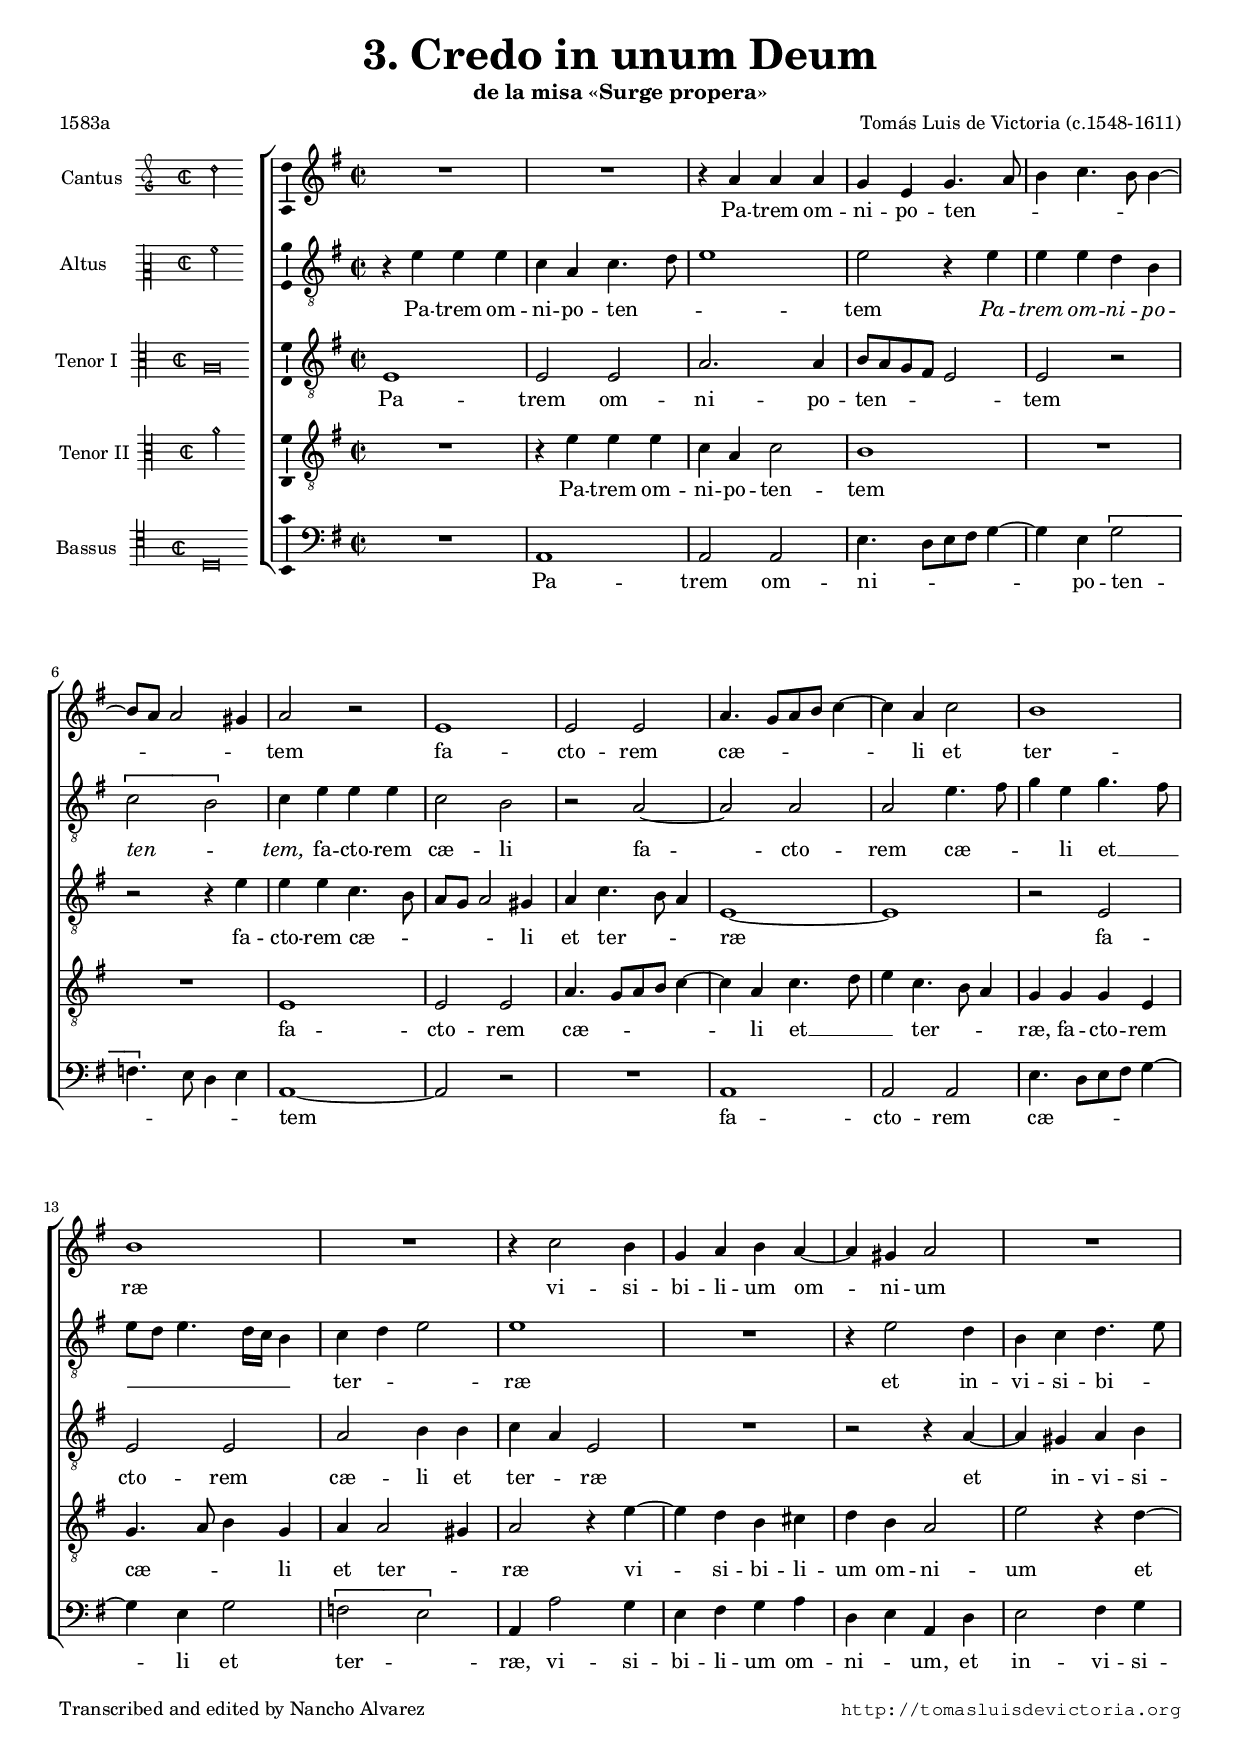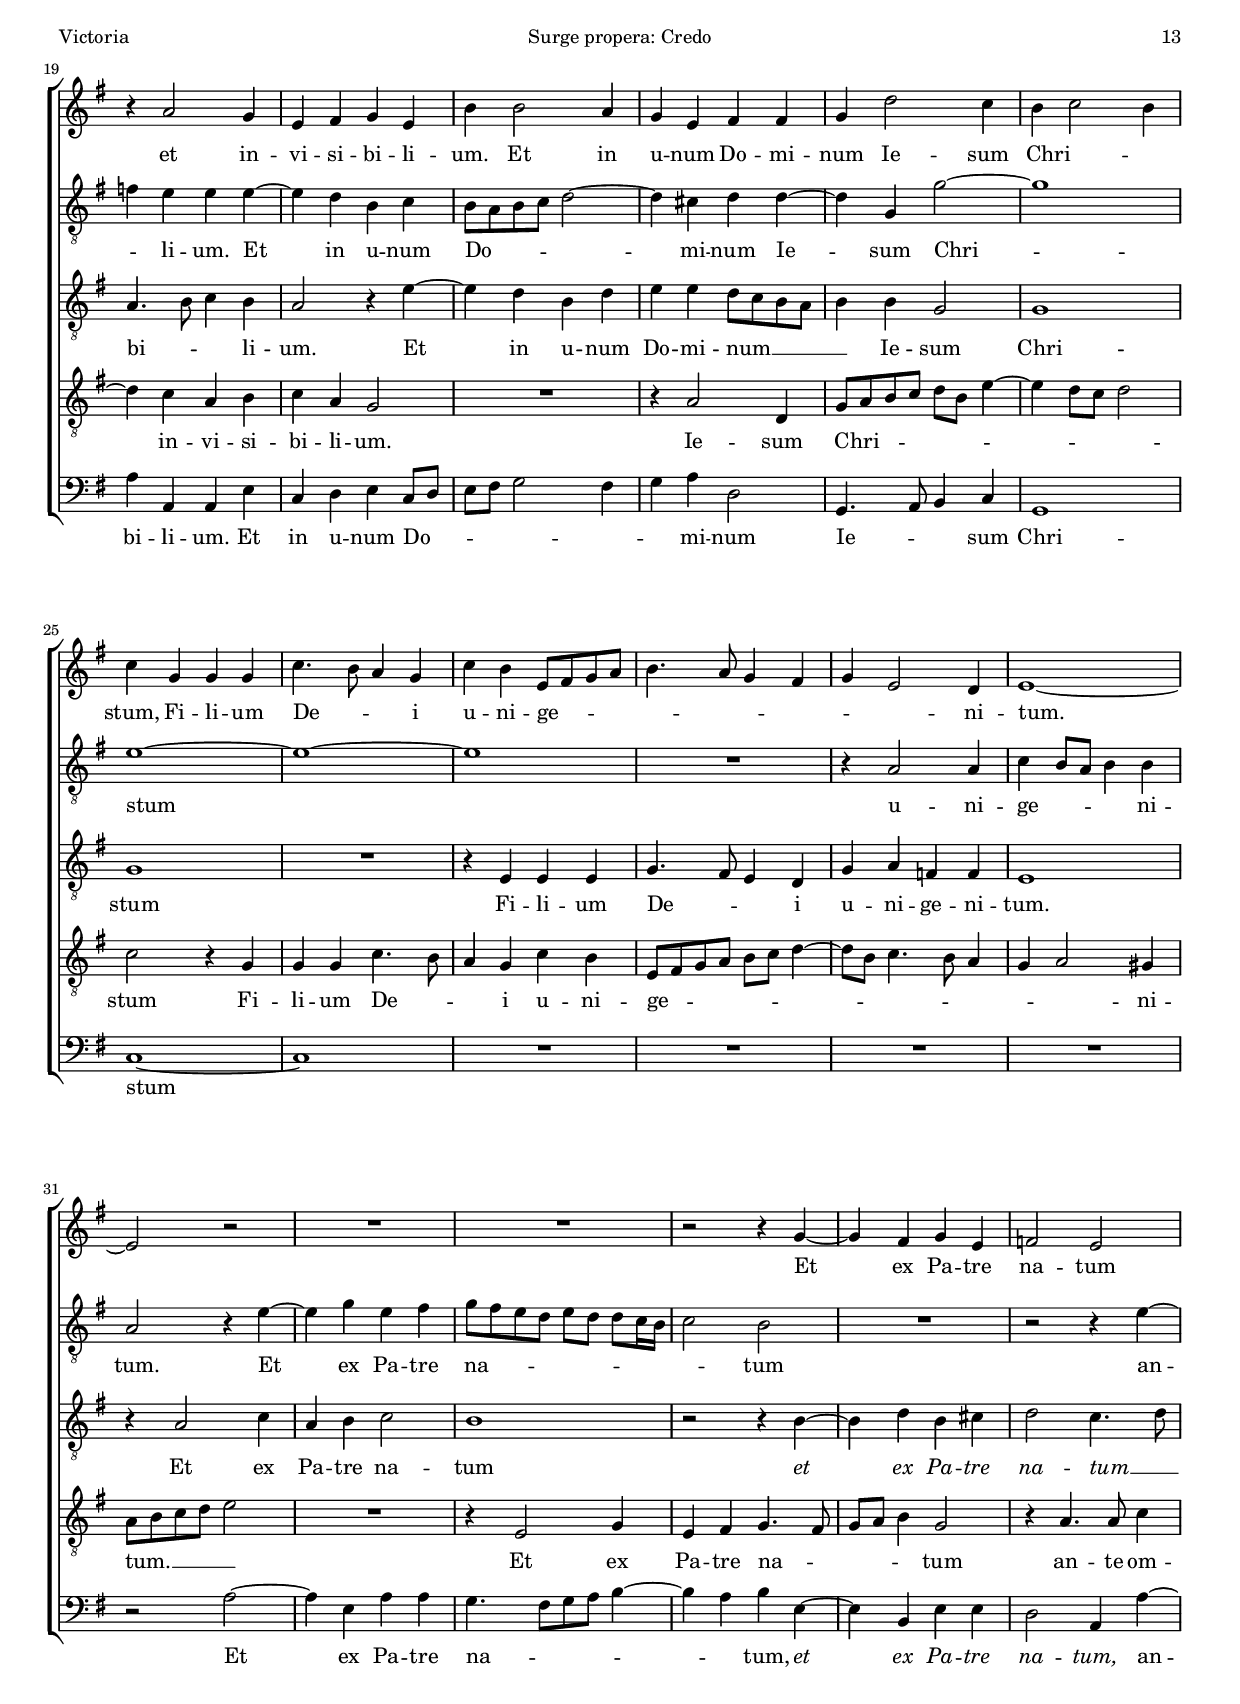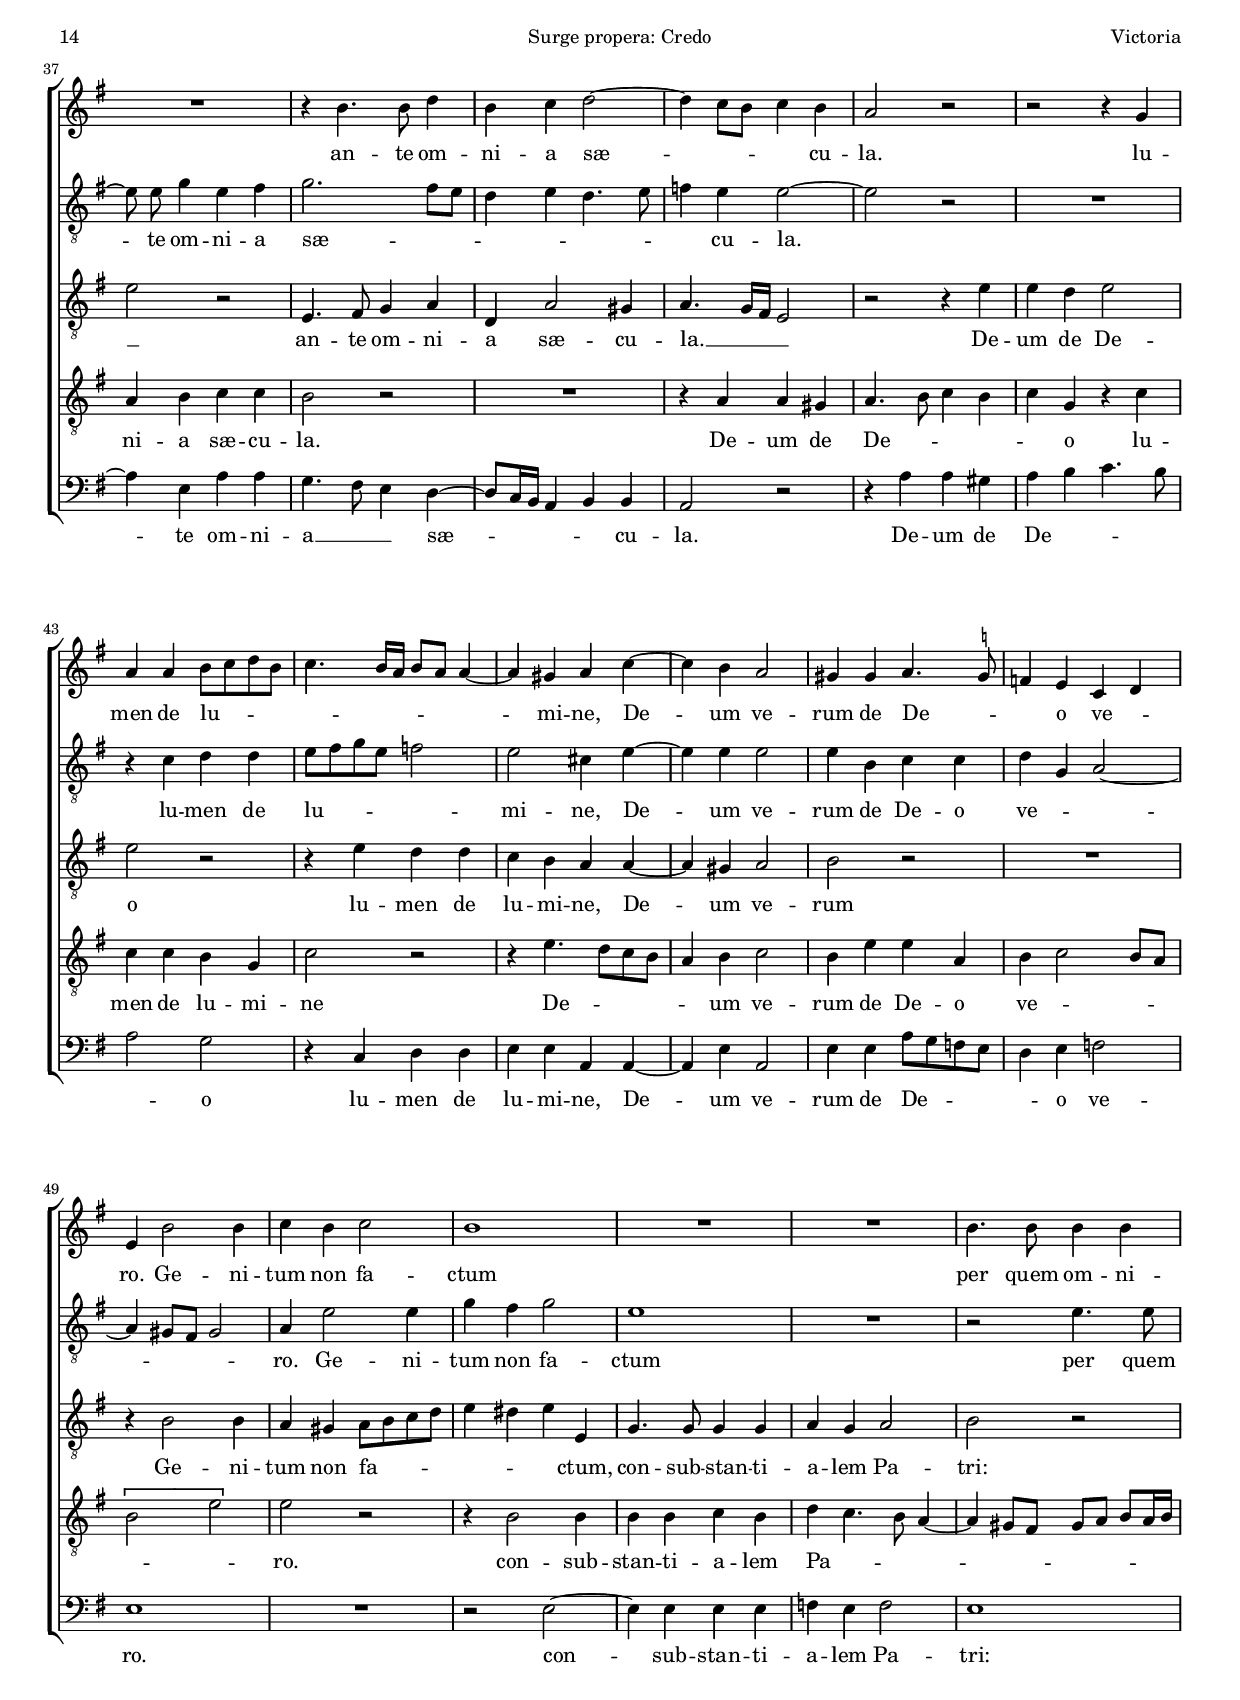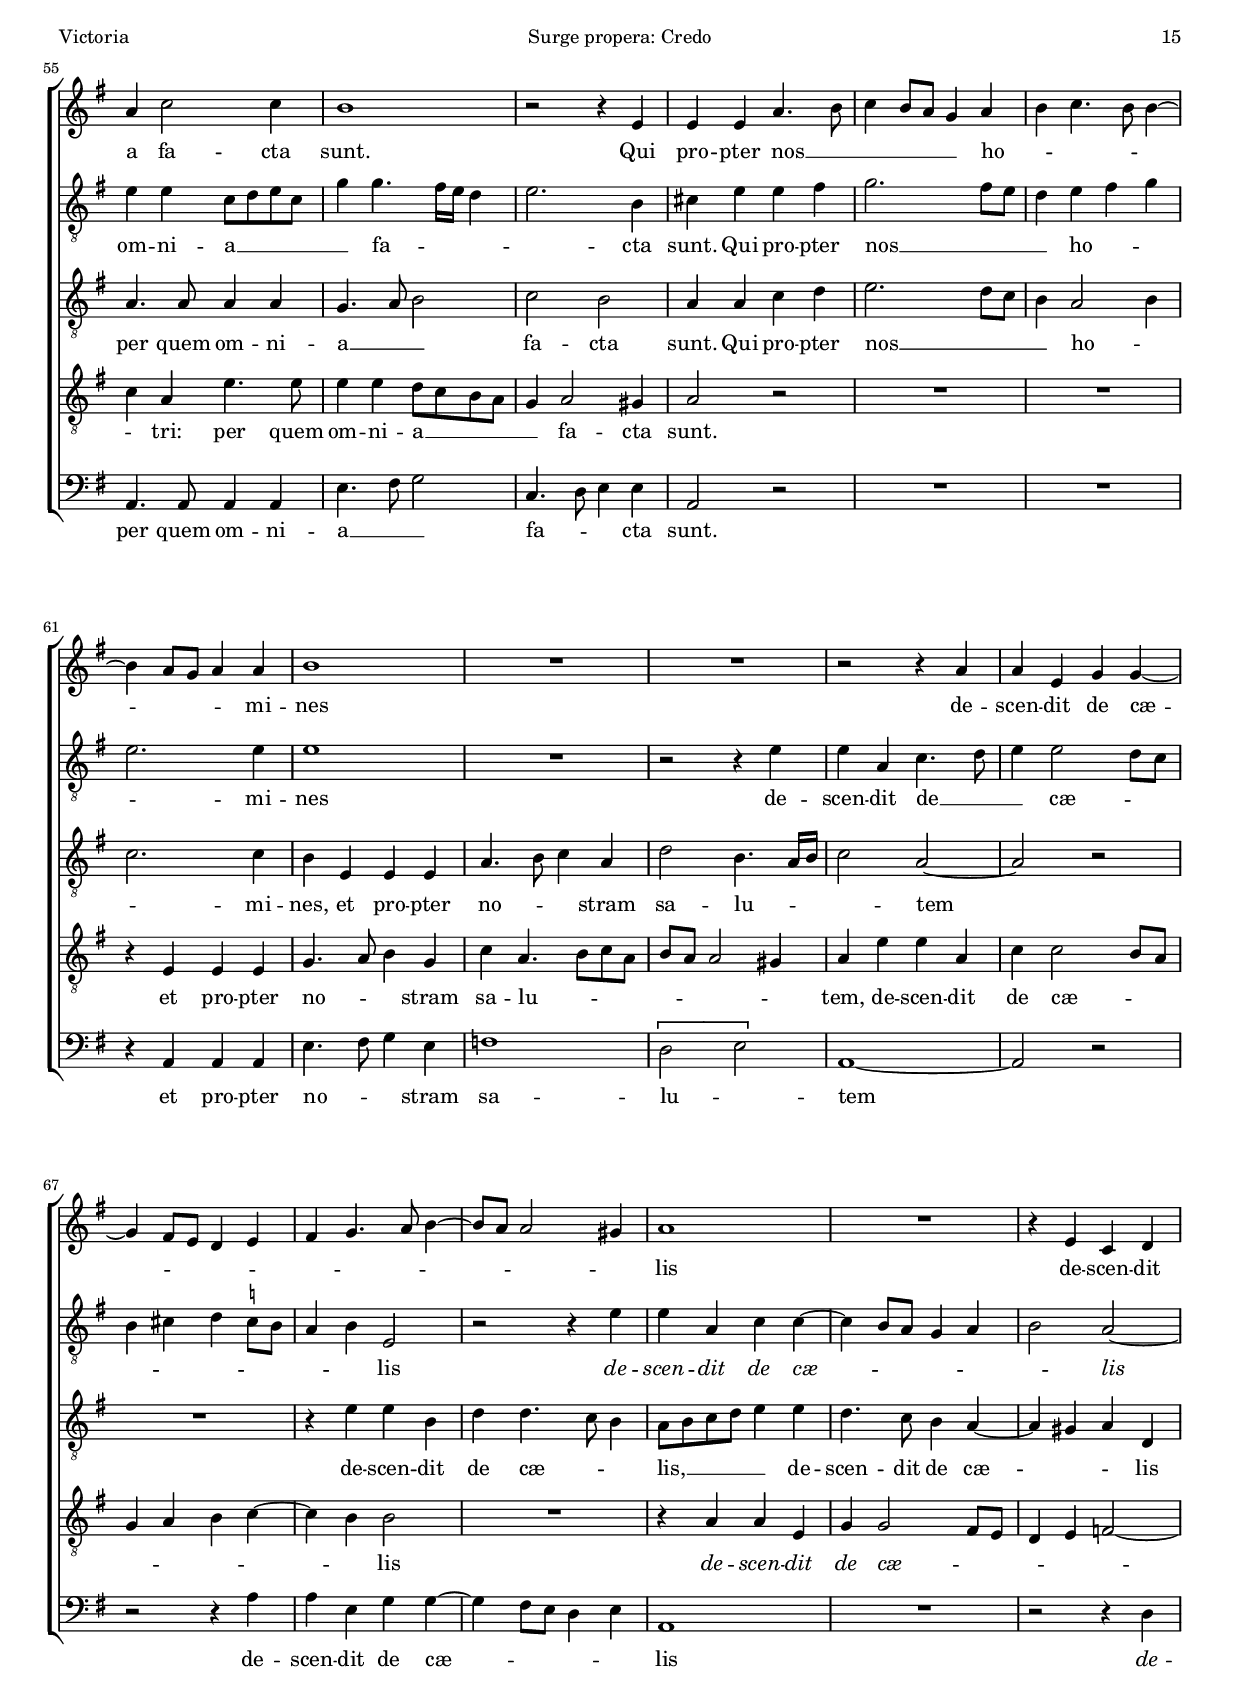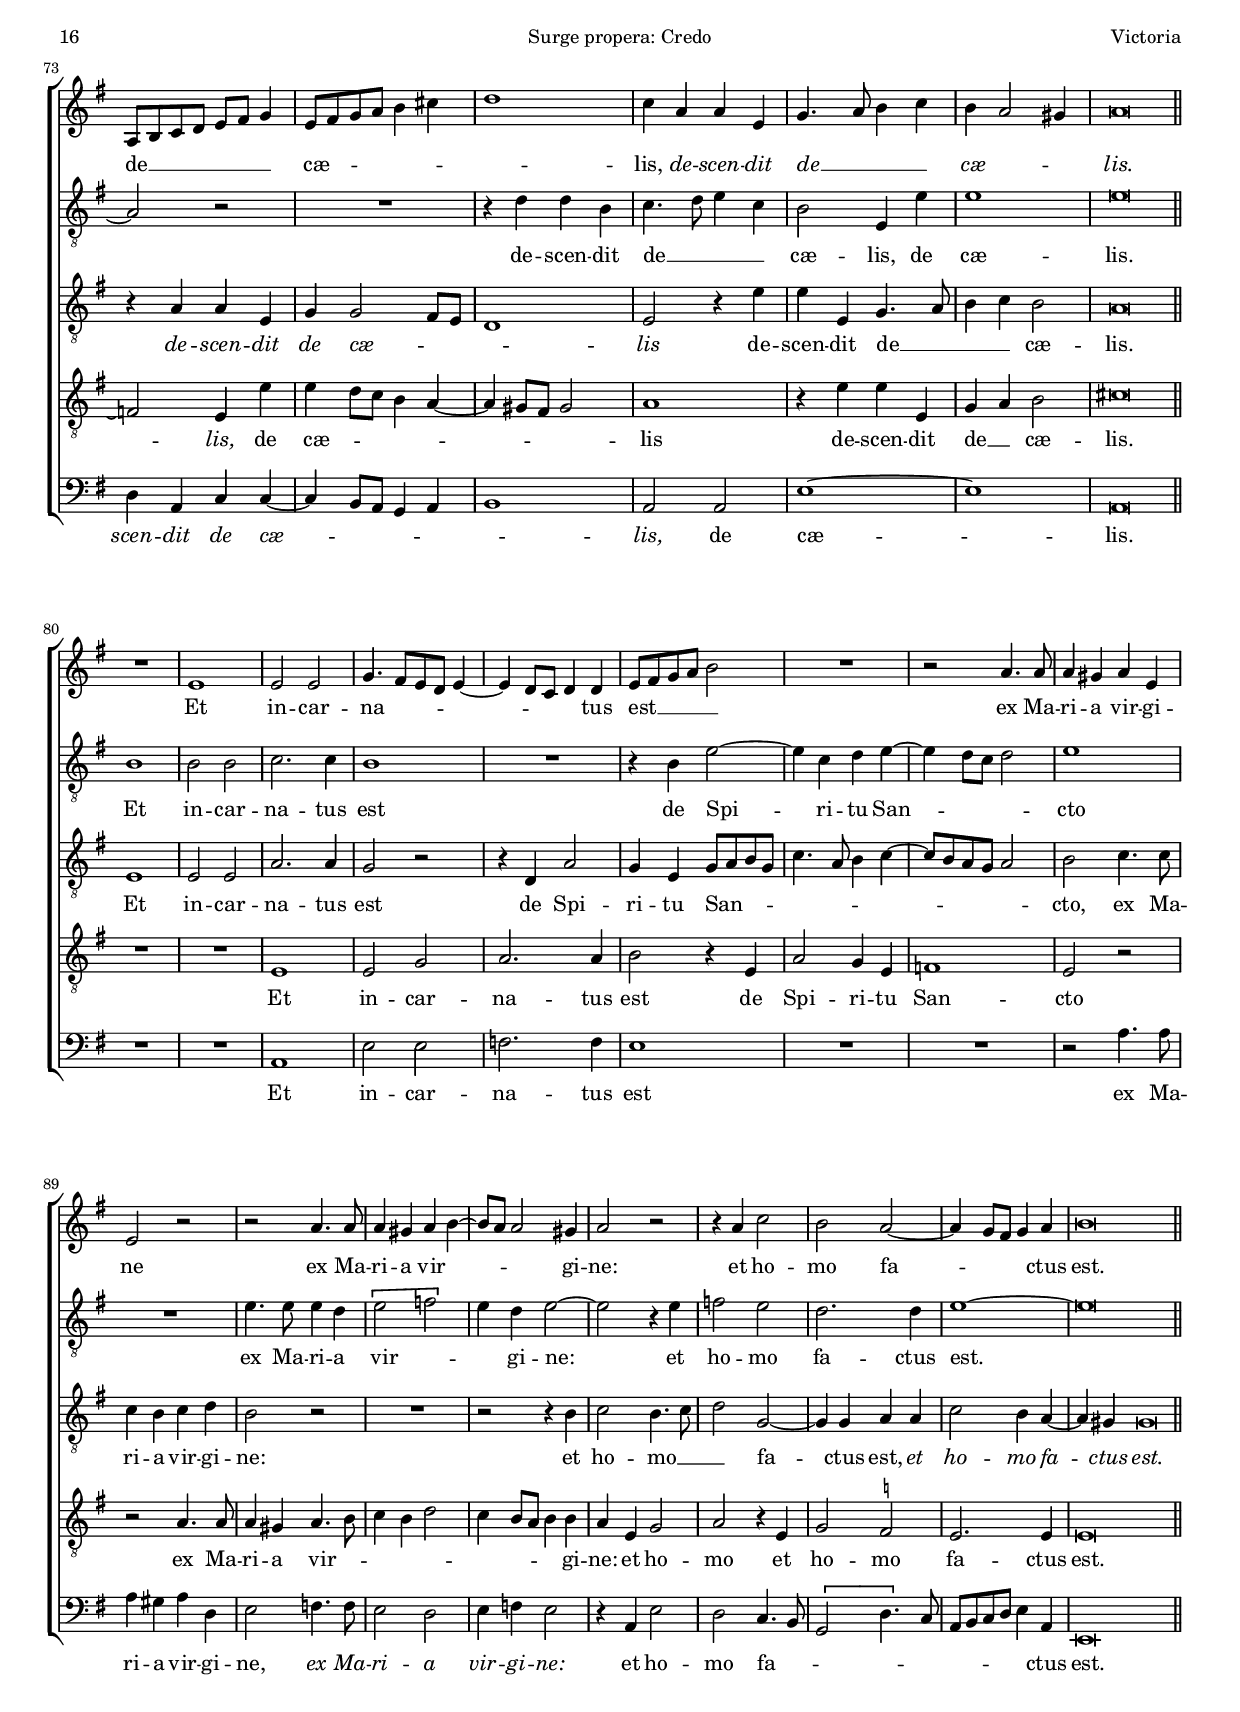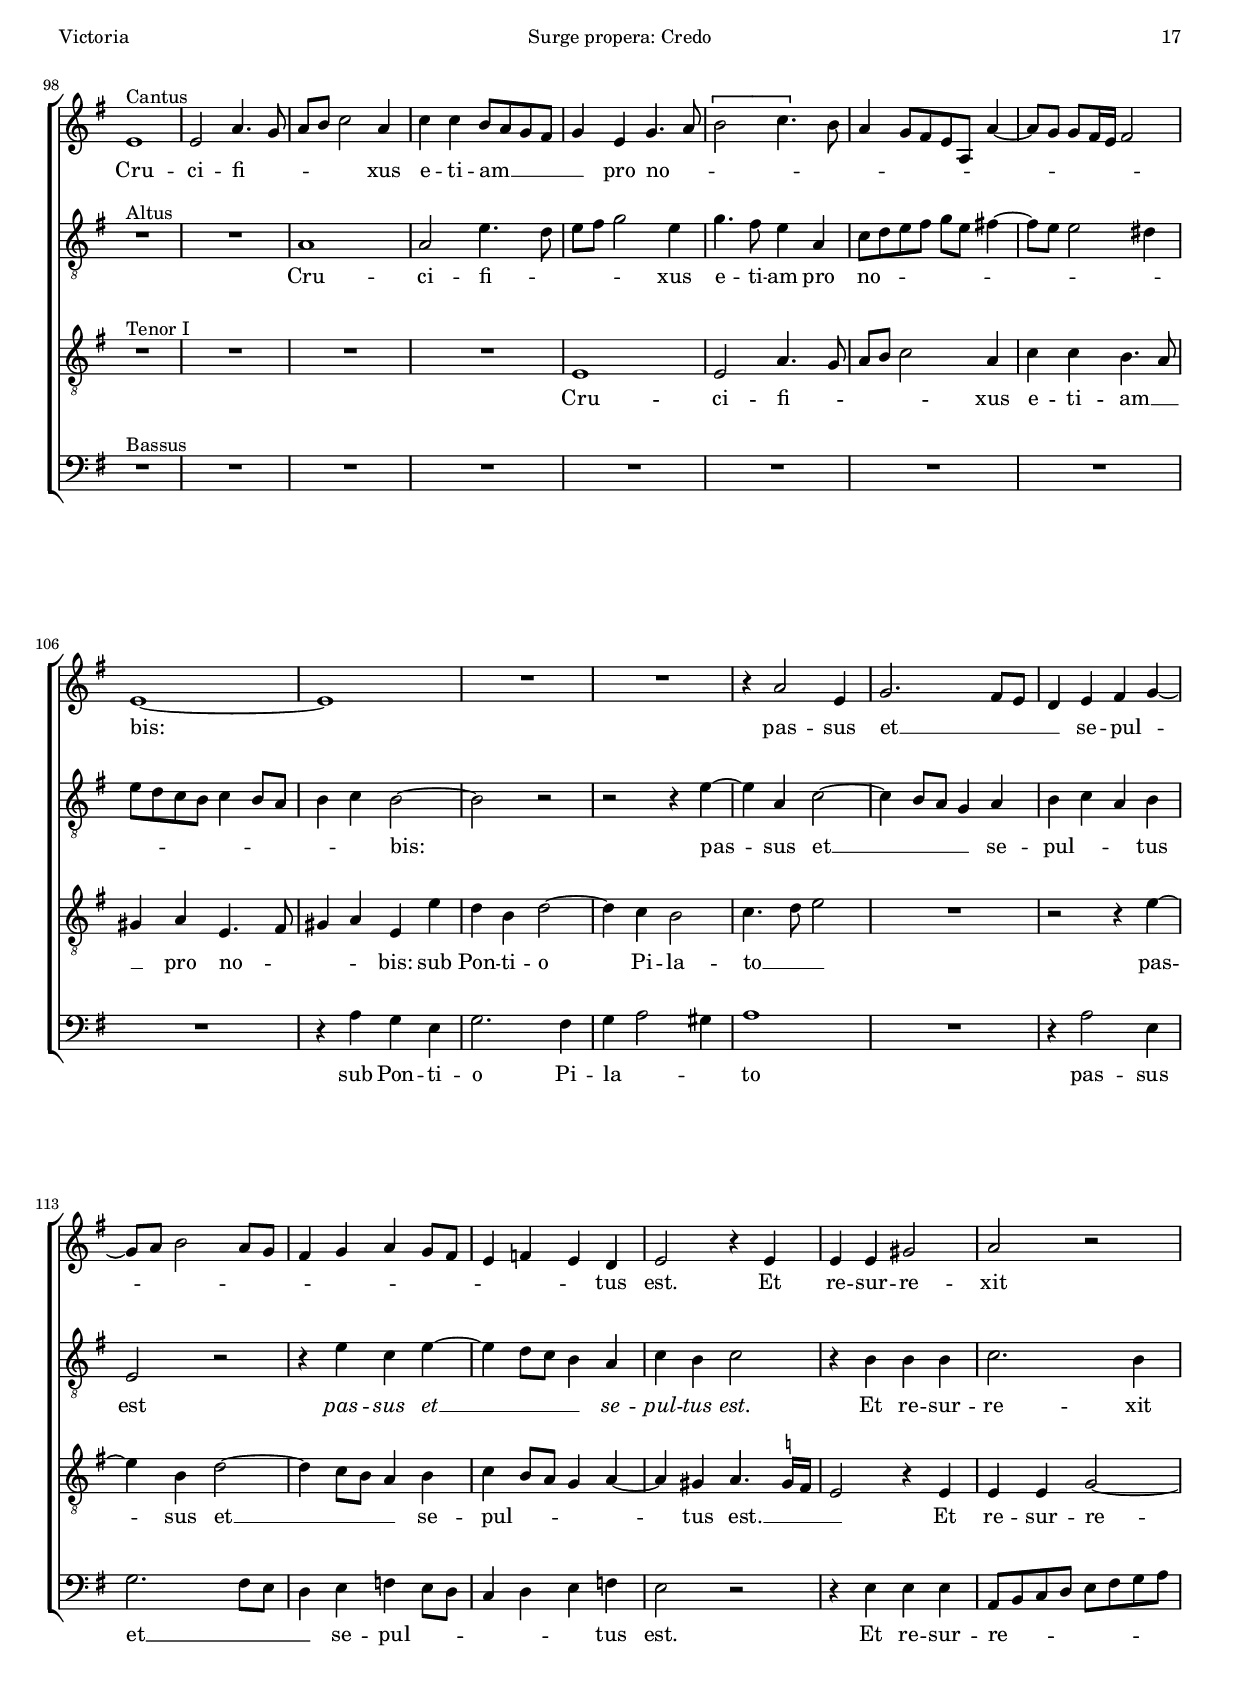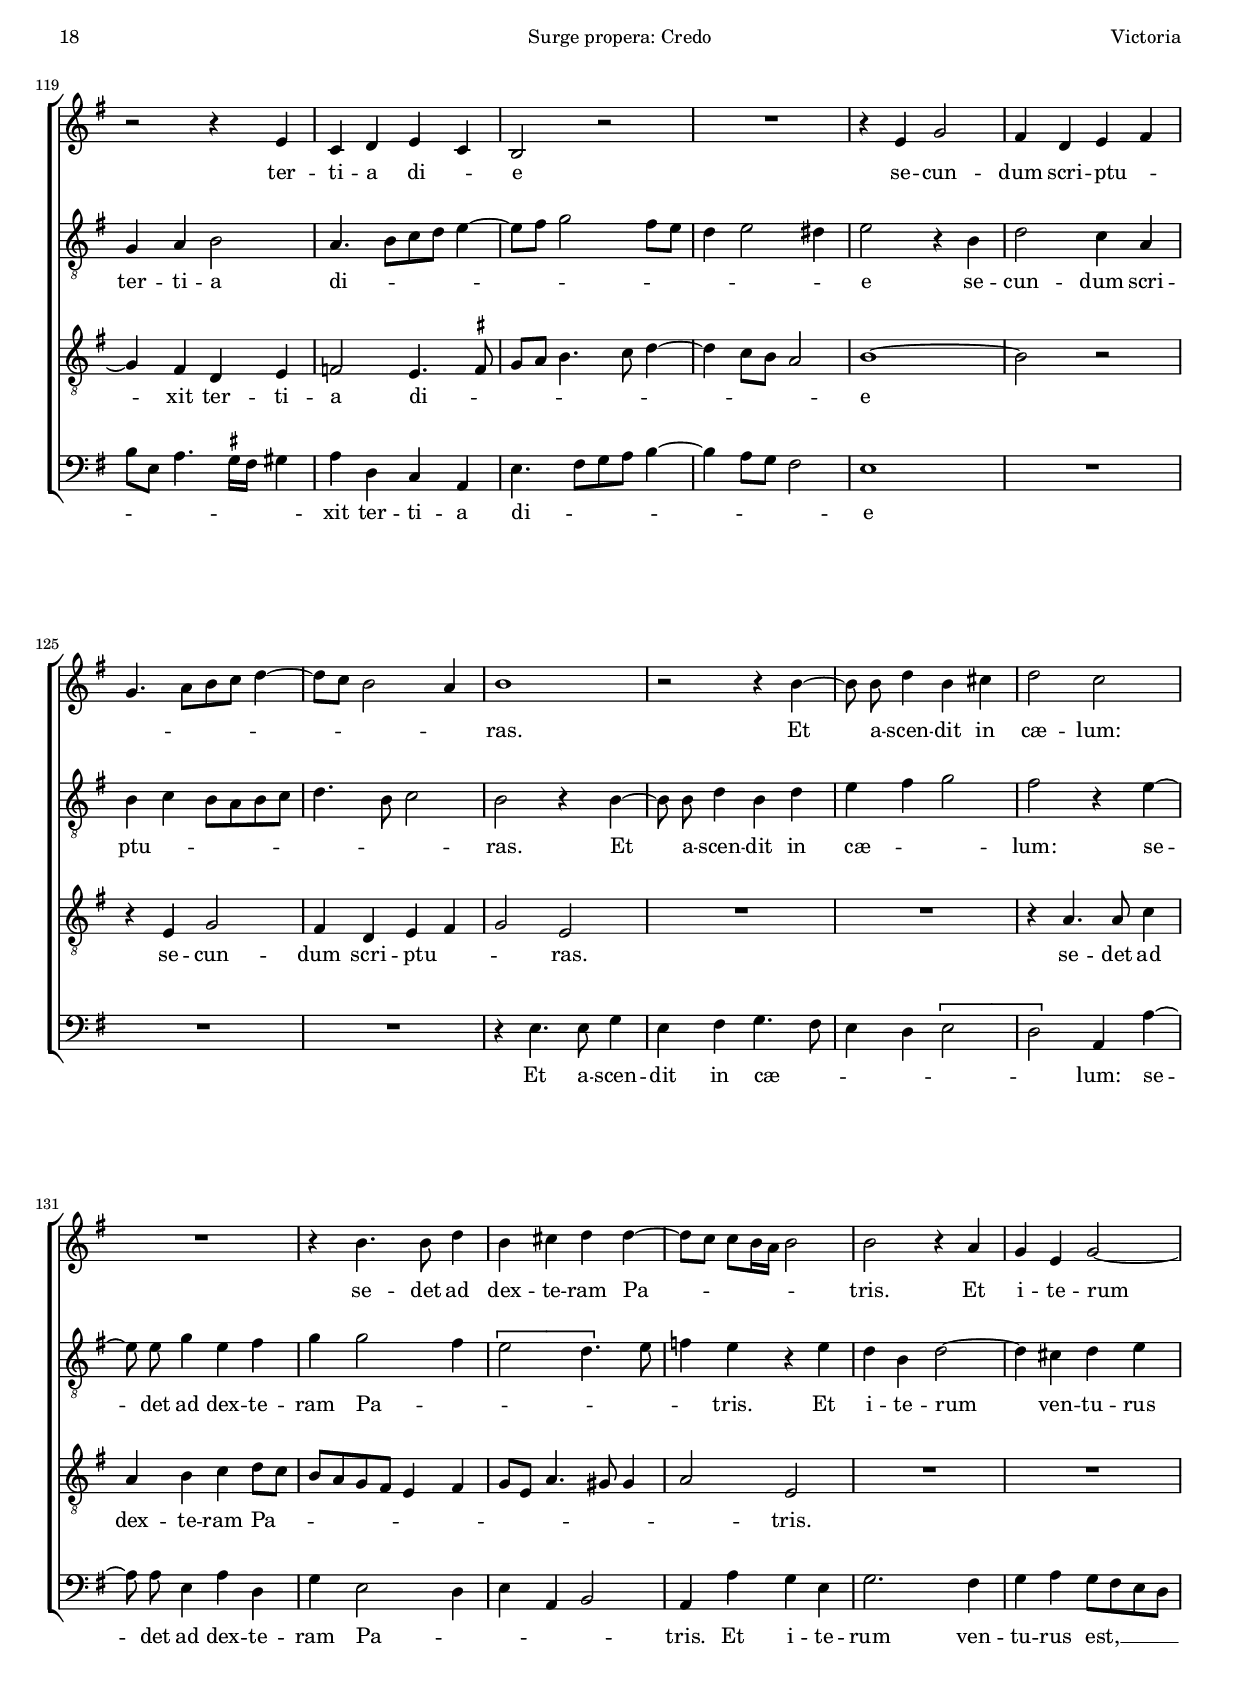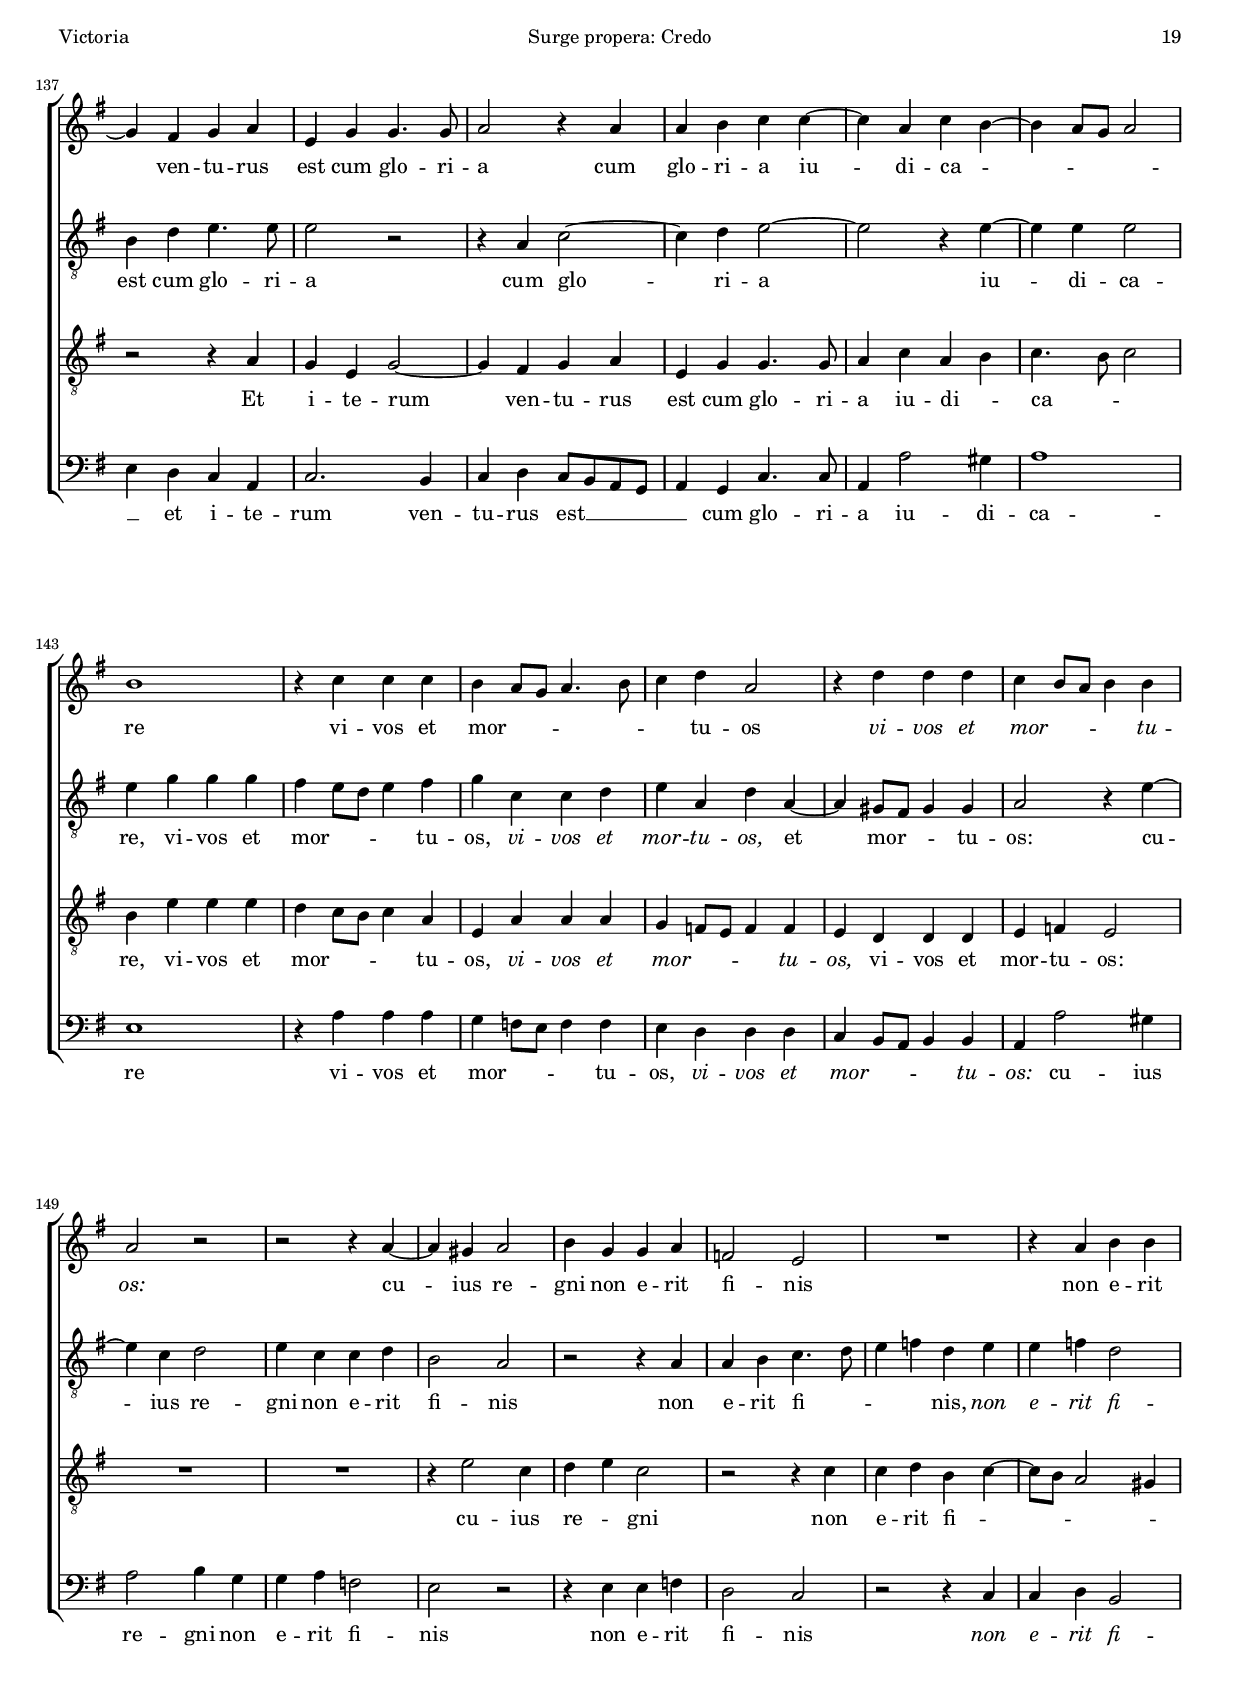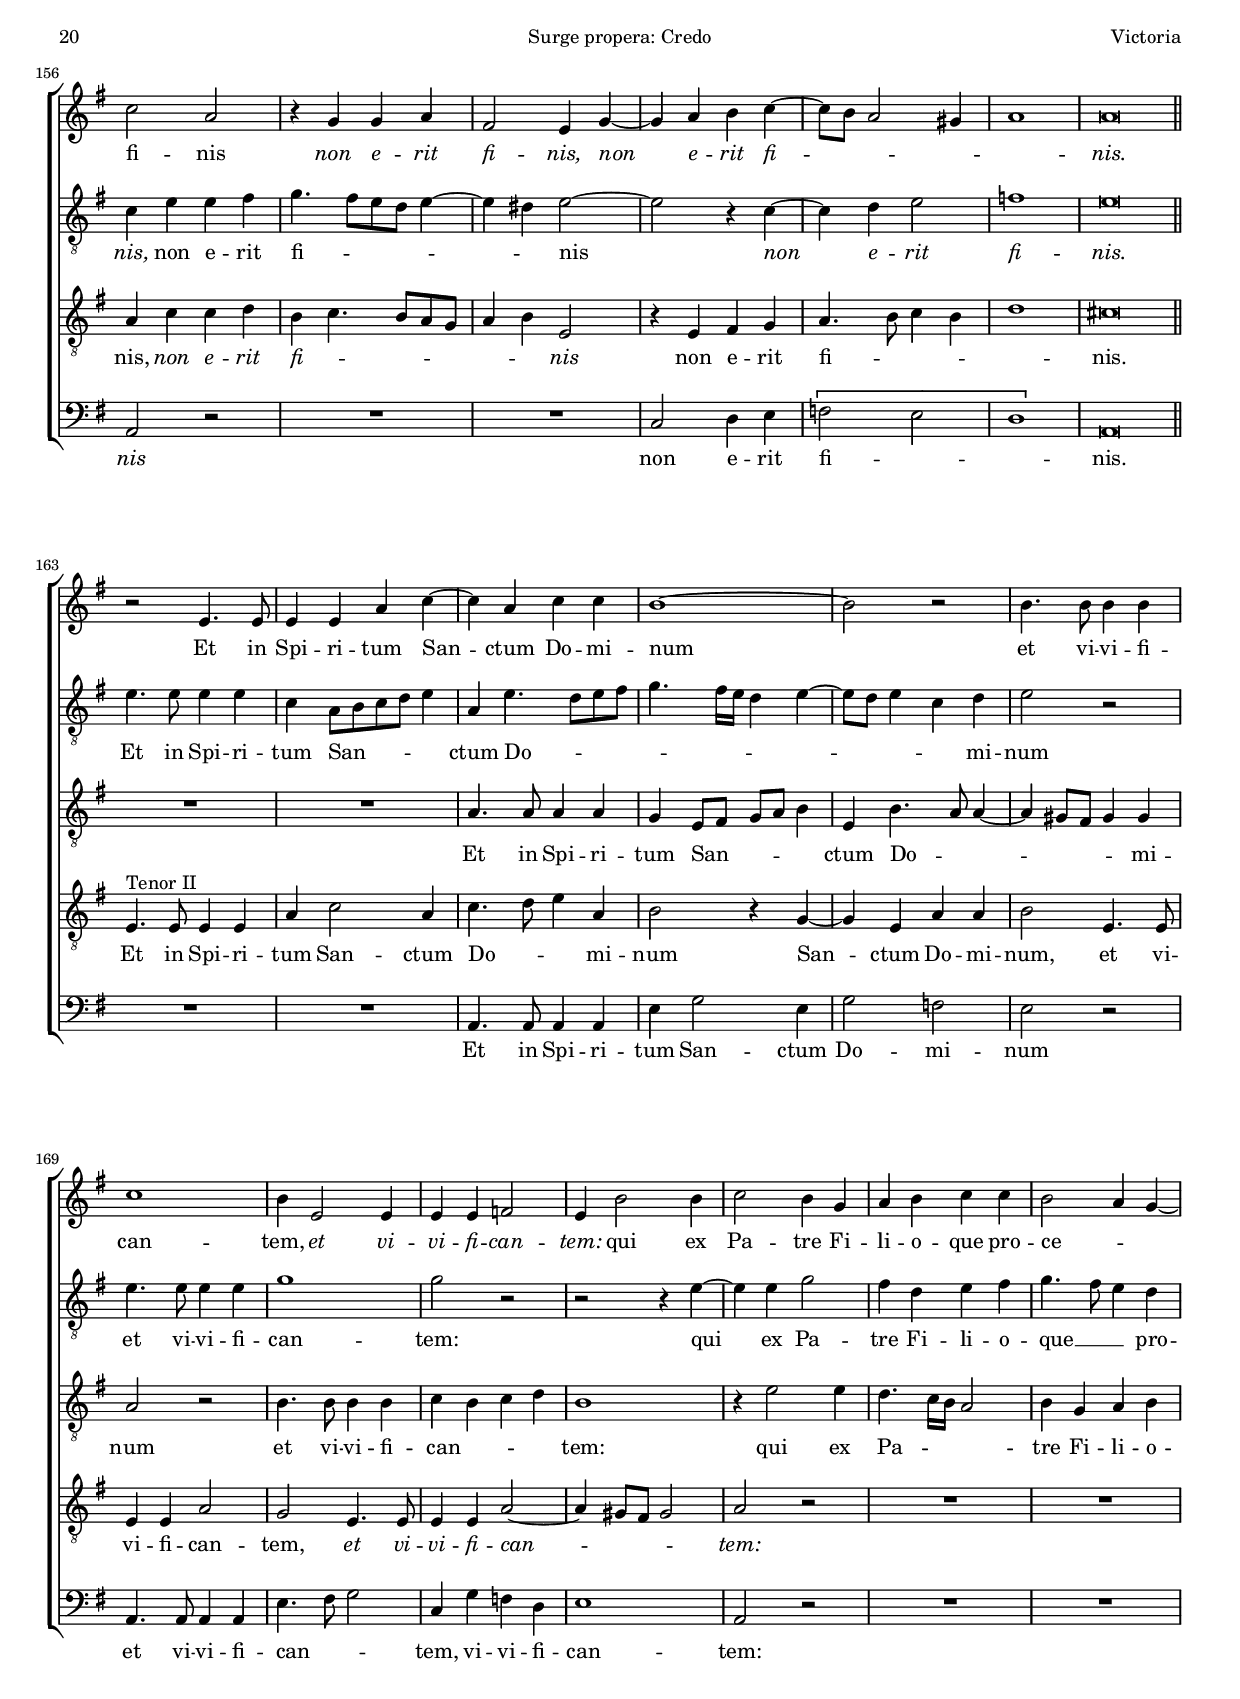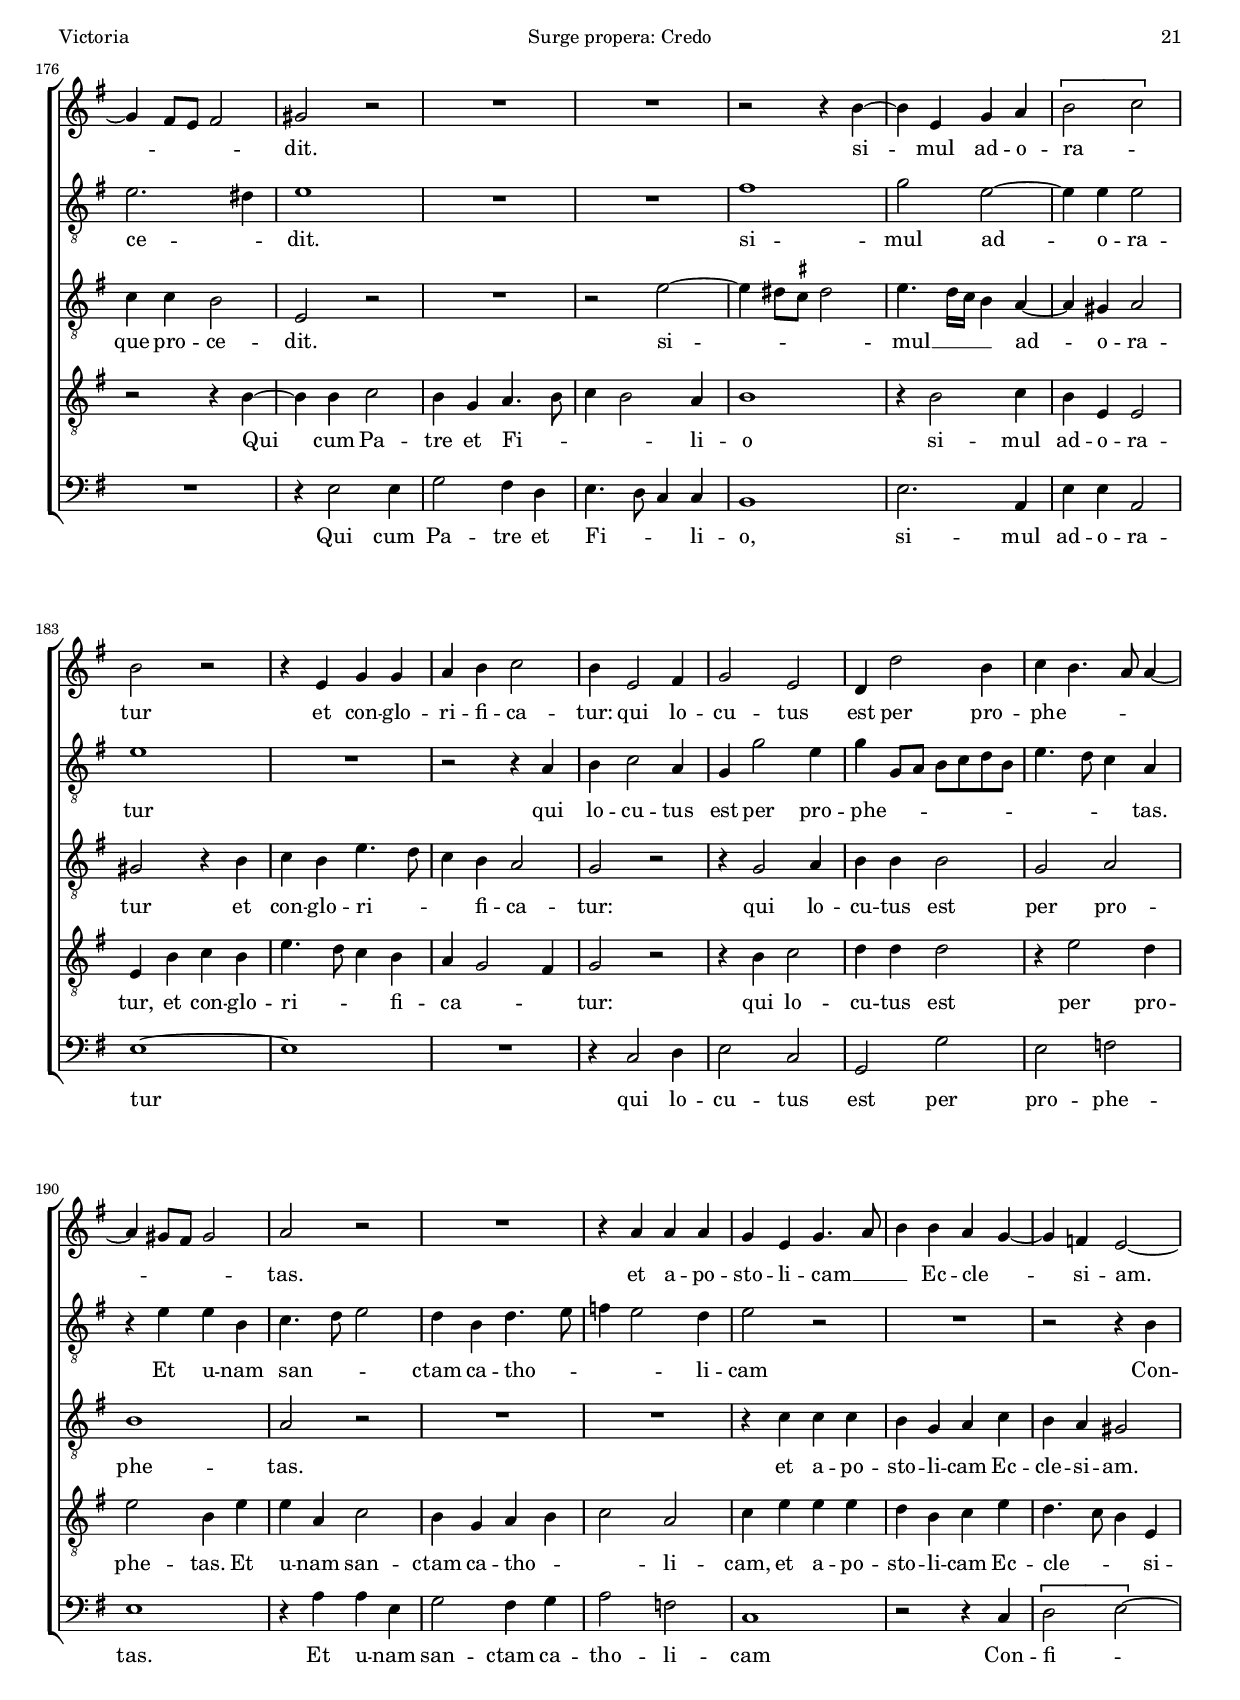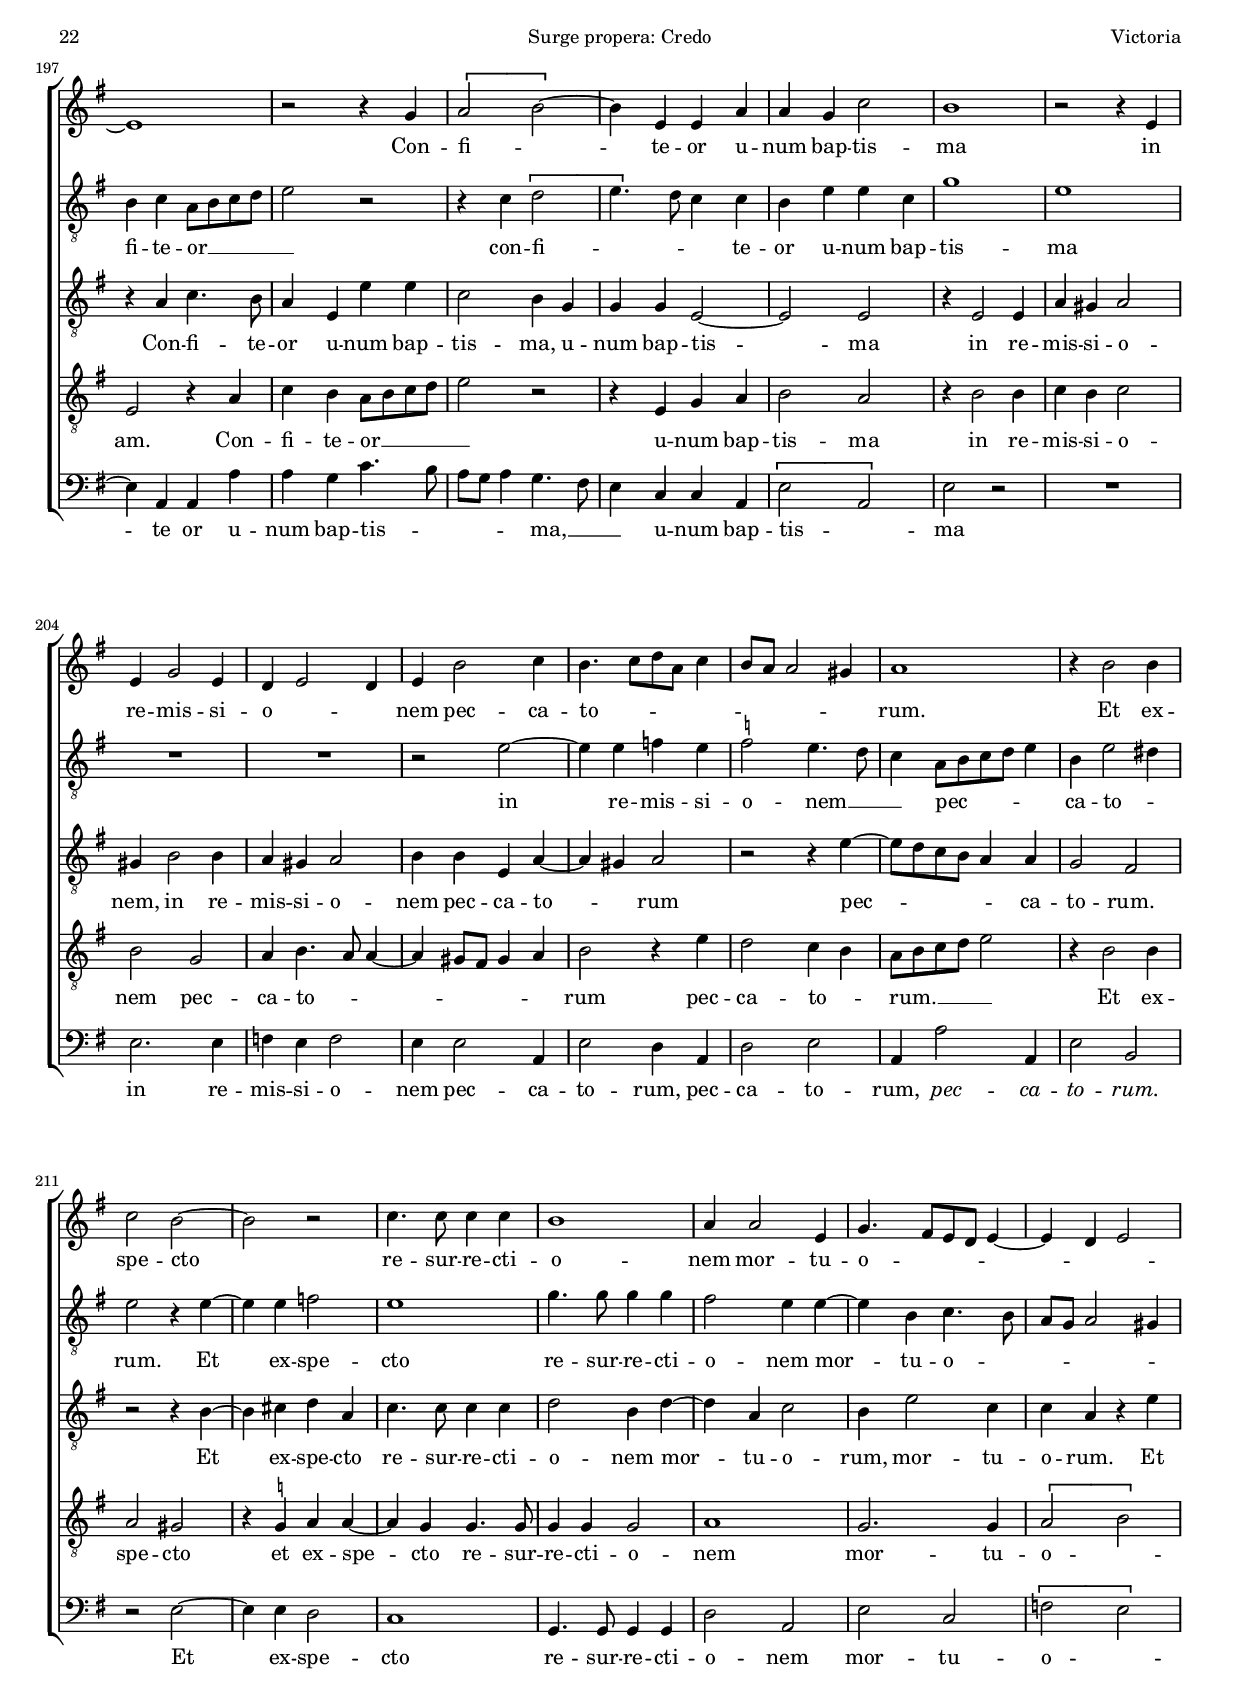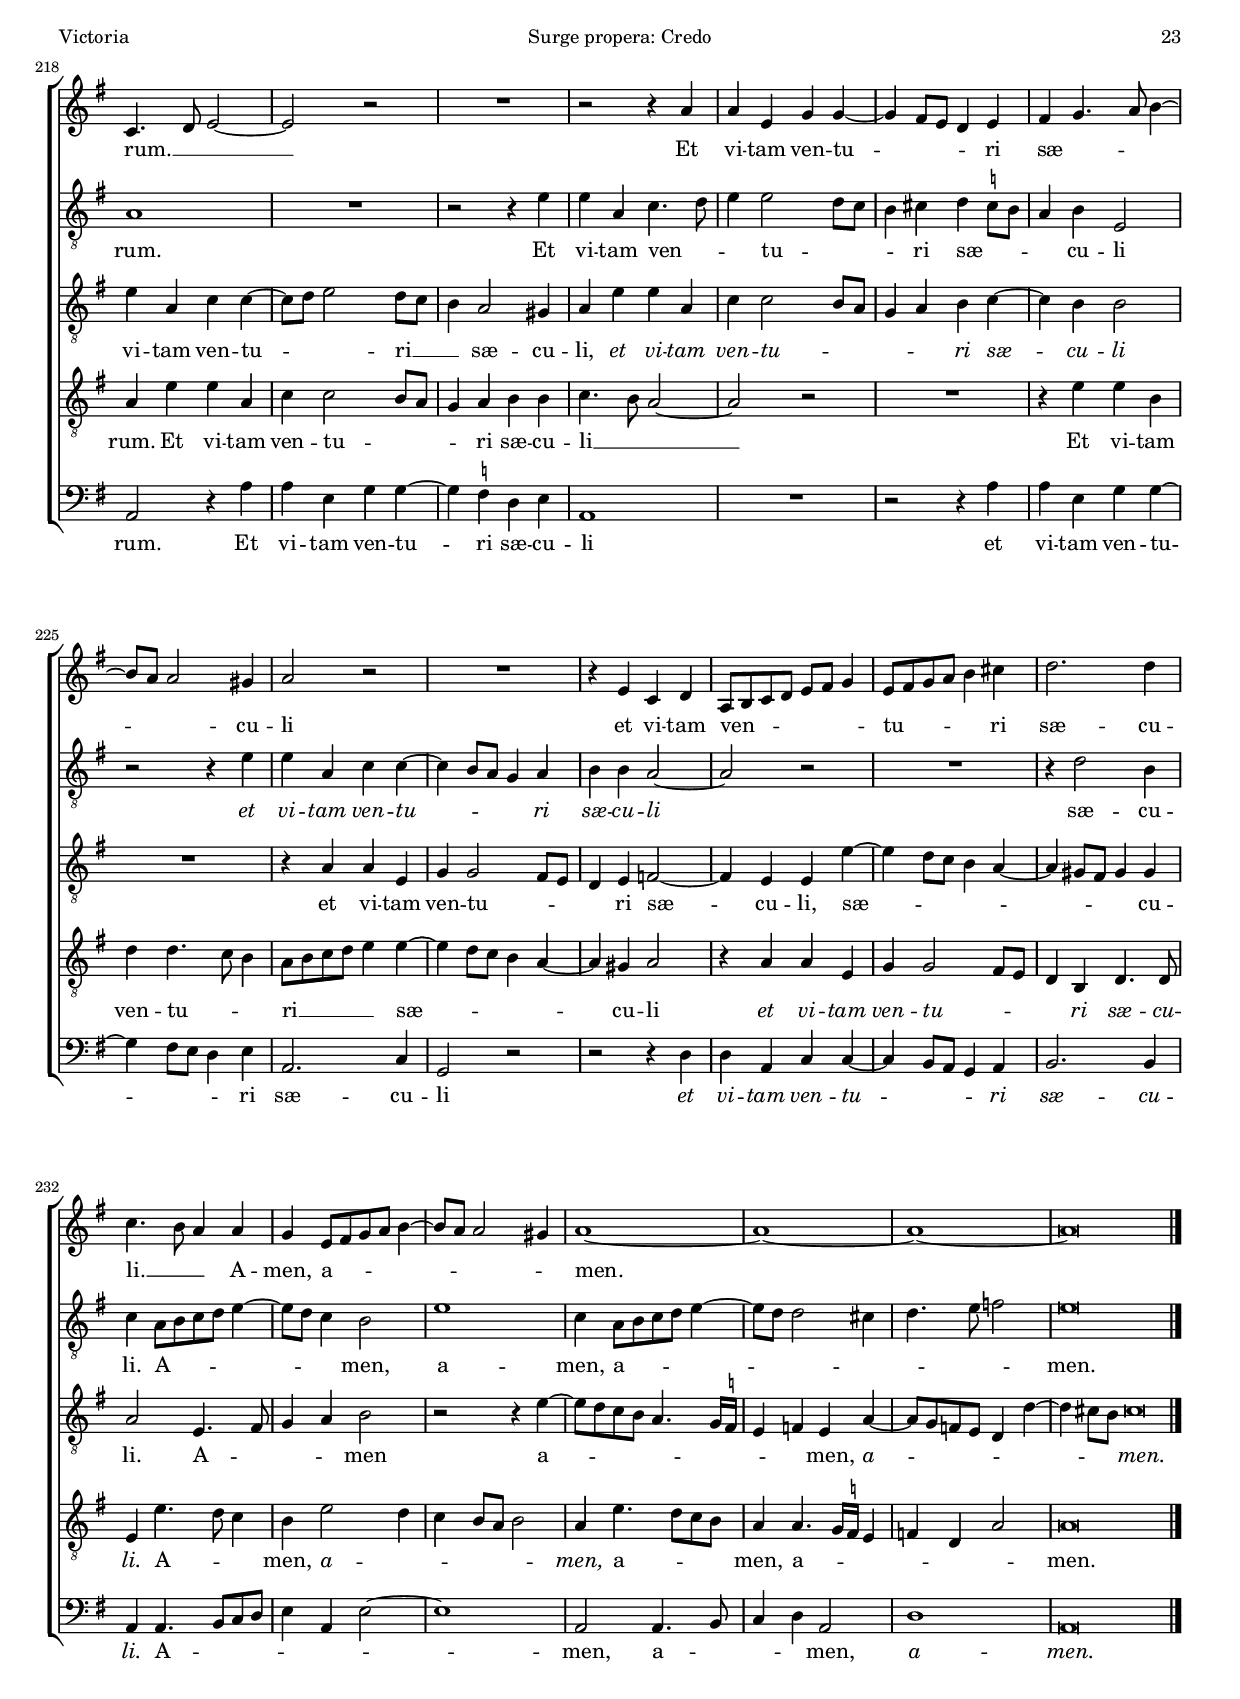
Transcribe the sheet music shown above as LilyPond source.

\version "2.24.0"

#(set-default-paper-size "a4")
#(set-global-staff-size 16.4)
#(ly:set-option 'point-and-click #f)
%mobile -s14.8 -i3.2

italicas=\override LyricText.font-shape = #'italic
rectas=\override LyricText.font-shape = #'upright
ss=\once \set suggestAccidentals = ##t
incipitwidth = 20
mtempo={\tempo 4 = 100}
mtempob={\tempo 4 = 50}
mt=#(define-music-function (offset) (number?) ; move lyric text
      #{ \once \override LyricText.X-offset = -$offset #})
showMultiRests = { \set Staff.keepAliveInterfaces = #'( rhythmic-grob-interface multi-measure-rest-interface lyric-interface stanza-number-interface percent-repeat-interface) }


htitle="Surge propera: Credo"
hcomposer="Victoria"

\header {
	title=\markup{\fontsize #3 "3. Credo in unum Deum"}
	subtitle="de la misa «Surge propera»"
	%subsubtitle=\markup{\null \vspace #2 }
	composer="Tomás Luis de Victoria (c.1548-1611)"
        pdfauthor=\composer
	%opus="(-)"
	poet=\markup{"1583a"}
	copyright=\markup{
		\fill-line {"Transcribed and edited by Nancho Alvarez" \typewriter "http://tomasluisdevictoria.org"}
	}
%	tagline=""
}



global={\key g \major \time 2/2 \skip 1*79 \bar "||" \break
					\skip 1*18 \bar "||" \break
					\skip 1*65 \bar "||" \break
					\skip 1*76 \bar "|." 
}

cantus=\relative c'' {
	R1*4/4
	R1*4/4
	r4 a a a
	g e g4. a8
%5
	b4 c4. b8 b4 ~
	b8 a a2 gis4
	a2 r
	e1
	e2 e
%10
	a4.  g8[ a b] c4 ~
	c a c2
	b1
	b
	R1*4/4
%15
	r4 c2 b4
	g a b a ~
	a gis a2
	R1*4/4
	r4 a2 g4
%20
	e fis g e
	b' b2 a4
	g e fis fis
	g d'2 c4
	b c2 b4
%25
	c g g g
	c4. b8 a4 g
	c b e,8 fis g a
	b4. a8 g4 fis
	g e2 d4
%30
	e1 ~
	e2 r
	R1*4/4
	R1*4/4
	r2 r4 g ~
%35
	g fis g e
	f2 e
	R1*4/4
	r4 b'4. b8 d4
	b c d2 ~ % \ss cis ?
%40
	d4 c8 b c4 b
	a2 r
	r r4 g
	a a b8 c d b
	c4. b16 a b8 a a4 ~
%45
	a gis a c ~
	c b a2
	gis4 gis a4. \ss g8
	f4 e c d
	e b'2 b4
%50
	c b c2
	b1
	R1*4/4
	R1*4/4
	b4. b8 b4 b
%55
	a c2 c4
	b1
	r2 r4 e,
	e e a4. b8
	c4 b8 a g4 a
%60
	b c4. b8 b4 ~
	b a8 g a4 a
	b1
	R1*4/4
	R1*4/4
%65
	r2 r4 a
	a e g g ~
	g fis8 e d4 e
	fis g4. a8 b4 ~
	b8 a a2 gis4
%70
	a1
	R1*4/4
	r4 e c d
	a8 b c d e fis g4
	e8 fis g a b4 cis
%75
	d1
	c4 a a e
	g4. a8 b4 c
	b a2 gis4
	a\breve*1/2
%80
	R1*4/4
	e1
	e2 e
	g4.  fis8[ e d]e4 ~
	e d8 c d4 d
%85
	e8 fis g a b2
	R1*4/4
	r2 a4. a8
	a4 gis a e
	e2 r
%90
	r a4. a8
	a4 gis a b ~
	b8 a a2 gis4
	a2 r
	r4 a c2
%95
	b a ~
	a4 g8 fis g4 a
	b\breve*1/2
	s4*0^\markup{"Cantus"}
	e,1
	e2 a4. g8
%100
	a b c2 a4
	c c b8 a g fis
	g4 e g4. a8
	\[b2 c4.\] b8
	a4  g8[ fis e a,] a'4 ~
%105
	 a8[ g]  g[ fis16 e] fis2
	e1 ~
	e
	R1*4/4
	R1*4/4
%110
	r4 a2 e4
	g2. fis8 e
	d4 e fis g ~
	g8 a b2 a8 g
	fis4 g a g8 fis
%115
	e4 f e d
	e2 r4 e
	e e gis2
	a r
	r r4 e
%120
	c d e c
	b2 r
	R1*4/4
	r4 e g2
	fis4 d e fis
%125
	g4.  a8[ b c] d4 ~
	d8 c b2 a4
	b1
	r2 r4 b ~
	\set Staff.autoBeaming = ##f
	b8 b d4 b cis
	\set Staff.autoBeaming = ##t
%130
	d2 c
	R1*4/4
	r4 b4. b8 d4
	b cis d d ~
	 d8[ c]  c[ b16 a] b2
%135
	b r4 a
	g e g2 ~
	g4 fis g a
	e g g4. g8
	a2 r4 a
%140
	a b c c ~
	c a c b ~
	b a8 g a2
	b1
	r4 c c c
%145
	b a8 g a4. b8
	c4 d a2
	r4 d d d
	c b8 a b4 b
	a2 r
%150
	r r4 a ~
	a gis a2
	b4 g g a
	f2 e
	R1*4/4
%155
	r4 a b b
	c2 a
	r4 g g a
	fis2 e4 g ~
	g a b c ~
%160
	c8 b a2 gis4
	a1
	a\breve*1/2
	r2 e4. e8
	e4 e a c ~
%165
	c a c c
	b1 ~
	b2 r
	b4. b8 b4 b
	c1
%170
	b4 e,2 e4
	e e f2
	e4 b'2 b4
	c2 b4 g
	a b c c
%175
	b2 a4 g ~
	g fis8 e fis2
	gis r
	R1*4/4
	R1*4/4
%180
	r2 r4 b ~
	b e, g a
	\[b2 c\]
	b r
	r4 e, g g
%185
	a b c2
	b4 e,2 fis4
	g2 e
	d4 d'2 b4
	c b4. a8 a4 ~
%190
	a gis8 fis gis2
	a r
	R1*4/4
	r4 a a a
	g e g4. a8
%195
	b4 b a g ~
	g f e2 ~
	e1
	r2 r4 g
	\[a2 b ~ \]
%200
	b4 e, e a
	a g c2
	b1
	r2 r4 e,
	e g2 e4
%205
	d e2 d4
	e b'2 c4
	b4.  c8[ d a] c4
	b8 a a2 gis4
	a1
%210
	r4 b2 b4
	c2 b ~
	b r
	c4. c8 c4 c
	b1
%215
	a4 a2 e4
	g4.  fis8[ e d] e4 ~
	e d e2
	c4. d8 e2 ~
	e r
%220
	R1*4/4
	r2 r4 a
	a e g g ~
	g fis8 e d4 e
	fis g4. a8 b4 ~
%225
	b8 a a2 gis4
	a2 r
	R1*4/4
	r4 e c d
	a8 b c d e fis g4
%230
	e8 fis g a b4 cis
	d2. d4
	c4. b8 a4 a
	g  e8[ fis g a] b4 ~
	b8 a a2 gis4
%235
	a1 ~
	a ~
	a ~
	a\breve*1/2
}

altus=\relative c' {
	r4 e e e
	c a c4. d8
	e1
	e2 r4 e
%5
	e e d b
	\[c2 b\]
	c4 e e e
	c2 b
	r a ~
%10
	a a
	a e'4. fis8
	g4 e g4. fis8
	e d e4. d16 c b4
	c d e2
%15
	e1
	R1*4/4
	r4 e2 d4
	b c d4. e8 % \ss cis ?
	f4 e e e ~
%20
	e d b c
	b8 a b c d2 ~
	d4 cis d d ~
	d g, g'2 ~
	g1
%25
	e ~
	e ~
	e
	R1*4/4
	r4 a,2 a4
%30
	c b8 a b4 b
	a2 r4 e' ~
	e g e fis
	g8 fis e d  e[ d]  d[ c16 b]
	c2 b
%35
	R1*4/4
	r2 r4 e ~
	\set Staff.autoBeaming = ##f
	e8 e g4 e fis
	\set Staff.autoBeaming = ##t
	g2. fis8 e
	d4 e d4. e8
%40
	f4 e e2 ~
	e r
	R1*4/4
	r4 c d d
	e8 fis g e f2
%45
	e cis4 e ~
	e e e2
	e4 b c c
	d g, a2 ~
	a4 gis8 fis gis2
%50
	a4 e'2 e4
	g fis g2
	e1
	R1*4/4
	r2 e4. e8
%55
	e4 e c8 d e c
	g'4 g4. fis16 e d4
	e2. b4
	cis e e fis
	g2. fis8 e
%60
	d4 e fis g
	e2. e4
	e1
	R1*4/4
	r2 r4 e
%65
	e a, c4. d8
	e4 e2 d8 c
	b4 cis d \ss c8 b
	a4 b e,2
	r r4 e'
%70
	e a, c c ~
	c b8 a g4 a
	b2 a ~
	a r
	R1*4/4
%75
	r4 d d b
	c4. d8 e4 c
	b2 e,4 e'
	e1
	e\breve*1/2
%80
	b1
	b2 b
	c2. c4
	b1
	R1*4/4
%85
	r4 b e2 ~
	e4 c d e ~
	e d8 c d2
	e1
	R1*4/4
%90
	e4. e8 e4 d
	\[e2 f\]
	e4 d e2 ~
	e r4 e
	f2 e
%95
	d2. d4
	e1 ~
	e\breve*1/2
	s4*0^\markup{"Altus"}
	R1*4/4
	R1*4/4
%100
	a,1
	a2 e'4. d8
	e fis g2 e4
	g4. fis8 e4 a,
	c8 d e fis g e fis!4 ~
%105
	fis8 e e2 dis4
	e8 d c b c4 b8 a
	b4 c b2 ~
	b r
	r r4 e ~
%110
	e a, c2 ~
	c4 b8 a g4 a
	b c a b
	e,2 r
	r4 e' c e ~
%115
	e d8 c b4 a
	c b c2
	r4 b b b
	c2. b4
	g a b2
%120
	a4.  b8[ c d] e4 ~
	e8 fis g2 fis8 e
	d4 e2 dis4
	e2 r4 b
	d2 c4 a
%125
	b c b8 a b c
	d4. b8 c2
	b r4 b ~
	\set Staff.autoBeaming = ##f
	b8 b d4 b d
	\set Staff.autoBeaming = ##t
	e fis g2
%130
	fis r4 e ~
	\set Staff.autoBeaming = ##f
	e8 e g4 e fis
	\set Staff.autoBeaming = ##t
	g g2 fis4
	\[e2 d4.\] e8
	f4 e r e
%135
	d b d2 ~
	d4 cis d e
	b d e4. e8
	e2 r
	r4 a, c2 ~
%140
	c4 d e2 ~
	e r4 e ~
	e e e2
	e4 g g g
	fis e8 d e4 fis
%145
	g c, c d
	e a, d a ~
	a gis8 fis gis4 gis % repite el sostenido
	a2 r4 e' ~
	e c d2
%150
	e4 c c d
	b2 a
	r r4 a
	a b c4. d8
	e4 f d e
%155
	e f d2
	c4 e e fis
	g4.  fis8[ e d] e4 ~
	e dis e2 ~
	e r4 c ~
%160
	c d e2
	f1
	e\breve*1/2
	e4. e8 e4 e
	c  a8[ b c d] e4
%165
	a, e'4. d8 e fis
	g4. fis16 e d4 e ~
	e8 d e4 c d
	e2 r
	e4. e8 e4 e
%170
	g1
	g2 r
	r r4 e ~
	e e g2
	fis4 d e fis
%175
	g4. fis8 e4 d
	e2. dis4
	e1
	R1*4/4
	R1*4/4
%180
	fis1
	g2 e ~
	e4 e e2
	e1
	R1*4/4
%185
	r2 r4 a,
	b c2 a4
	g g'2 e4
	g g,8 a b c d b
	e4. d8 c4 a
%190
	r e' e b
	c4. d8 e2
	d4 b d4. e8
	f4 e2 d4
	e2 r
%195
	R1*4/4
	r2 r4 b
	b c a8 b c d
	e2 r
	r4 c \[d2
%200
	e4.\] d8 c4 c
	b e e c
	g'1
	e
	R1*4/4
%205
	R1*4/4
	r2 e ~
	e4 e f e
	\ss f2 e4. d8
	c4  a8[ b c d] e4
%210
	b e2 dis4
	e2 r4 e ~
	e e f2
	e1
	g4. g8 g4 g
%215
	fis2 e4 e ~
	e b c4. b8
	a g a2 gis4
	a1
	R1*4/4
%220
	r2 r4 e'
	e a, c4. d8
	e4 e2 d8 c
	b4 cis d \ss c8 b
	a4 b e,2
%225
	r r4 e'
	e a, c c ~
	c b8 a g4 a
	b b a2 ~
	a r
%230
	R1*4/4
	r4 d2 b4
	c  a8[ b c d] e4 ~
	e8 d c4 b2
	e1
%235
	c4  a8[ b c d] e4 ~
	e8 d d2 cis4
	d4. e8 f2
	e\breve*1/2
}

tenor=\relative c {
	e1
	e2 e
	a2. a4
	b8 a g fis e2
%5
	e r
	r r4 e'
	e e c4. b8
	a g a2 gis4
	a c4. b8 a4
%10
	e1 ~
	e
	r2 e
	e e
	a b4 b
%15
	c a e2
	R1*4/4
	r2 r4 a ~
	a gis a b
	a4. b8 c4 b
%20
	a2 r4 e' ~
	e d b d
	e e d8 c b a
	b4 b g2
	g1
%25
	g
	R1*4/4
	r4 e e e
	g4. fis8 e4 d
	g a f f
%30
	e1
	r4 a2 c4
	a b c2
	b1
	r2 r4 b ~
%35
	b d b cis
	d2 c4. d8
	e2 r
	e,4. fis8 g4 a
	d, a'2 gis4
%40
	a4. g16 fis e2
	r r4 e'
	e d e2
	e r
	r4 e d d
%45
	c b a a ~
	a gis a2
	b r
	R1*4/4
	r4 b2 b4
%50
	a gis a8 b c d
	e4 dis e e,
	g4. g8 g4 g
	a g a2
	b r
%55
	a4. a8 a4 a
	g4. a8 b2
	c b
	a4 a c d
	e2. d8 c
%60
	b4 a2 b4
	c2. c4
	b e, e e
	a4. b8 c4 a
	d2 b4. a16 b
%65
	c2 a ~
	a r
	R1*4/4
	r4 e' e b
	d d4. c8 b4
%70
	a8 b c d e4 e
	d4. c8 b4 a ~
	a gis a d,
	r a' a e
	g g2 fis8 e
%75
	d1
	e2 r4 e'
	e e, g4. a8
	b4 c b2
	a\breve*1/2
%80
	e1
	e2 e
	a2. a4
	g2 r
	r4 d a'2
%85
	g4 e g8 a b g
	c4. a8 b4 c ~
	c8 b a g a2
	b c4. c8
	c4 b c d
%90
	b2 r
	R1*4/4
	r2 r4 b
	c2 b4. c8
	d2 g, ~
%95
	g4 g a a
	c2 b4 a ~
	a gis \mtempob gis\breve*1/4 \mtempo
	s4*0^\markup{"Tenor I"}
	R1*4/4
	R1*4/4
%100
	R1*4/4
	R1*4/4
	e1
	e2 a4. g8
	a b c2 a4
%105
	c c b4. a8
	gis4 a e4. fis8
	gis4 a e e'
	d b d2 ~
	d4 c b2
%110
	c4. d8 e2
	R1*4/4
	r2 r4 e ~
	e b d2 ~
	d4 c8 b a4 b
%115
	c b8 a g4 a ~
	a gis a4. \ss g16 fis
	e2 r4 e
	e e g2 ~
	g4 fis d e
%120
	f2 e4. \ss fis8
	g a b4. c8 d4 ~
	d c8 b a2
	b1 ~
	b2 r
%125
	r4 e, g2
	fis4 d e fis
	g2 e
	R1*4/4
	R1*4/4
%130
	r4 a4. a8 c4
	a b c d8 c
	b a g fis e4 fis
	g8 e a4. gis8 gis4
	a2 e
%135
	R1*4/4
	R1*4/4
	r2 r4 a
	g e g2 ~
	g4 fis g a
%140
	e g g4. g8
	a4 c a b
	c4. b8 c2
	b4 e e e
	d c8 b c4 a
%145
	e a a a
	g f8 e f4 f
	e d d d
	e f e2
	R1*4/4
%150
	R1*4/4
	r4 e'2 c4
	d e c2
	r r4 c
	c d b c ~
%155
	c8 b a2 gis4
	a c c d
	b c4. b8 a g
	a4 b e,2
	r4 e fis g
%160
	a4. b8 c4 b
	d1
	cis\breve*1/2
	R1*4/4
	R1*4/4
%165
	a4. a8 a4 a
	g  e8 fis g a b4
	e, b'4. a8 a4 ~
	a gis8 fis gis4 gis % repite sostenido
	a2 r
%170
	b4. b8 b4 b
	c b c d
	b1
	r4 e2 e4
	d4. c16 b a2
%175
	b4 g a b
	c c b2
	e, r
	R1*4/4
	r2 e' ~
%180
	e4 dis8 \ss cis dis2 % repite sostenido
	e4. d16 c b4 a ~
	a gis a2
	gis r4 b
	c b e4. d8
%185
	c4 b a2
	g r
	r4 g2 a4
	b b b2
	g a
%190
	b1
	a2 r
	R1*4/4
	R1*4/4
	r4 c c c
%195
	b g a c
	b a gis2
	r4 a c4. b8
	a4 e e' e
	c2 b4 g
%200
	g g e2 ~
	e e
	r4 e2 e4
	a gis a2
	gis4 b2 b4
%205
	a gis a2
	b4 b e, a ~
	a gis a2
	r r4 e' ~
	e8 d c b a4 a
%210
	g2 fis
	r r4 b ~
	b cis d a
	c4. c8 c4 c
	d2 b4 d ~
%215
	d a c2
	b4 e2 c4
	c a r e'
	e a, c c ~
	c8 d e2 d8 c
%220
	b4 a2 gis4
	a e' e a,
	c c2 b8 a
	g4 a b c ~
	c b b2
%225
	R1*4/4
	r4 a a e
	g g2 fis8 e
	d4 e f2 ~
	f4 e e e' ~
%230
	e d8 c b4 a ~
	a gis8 fis gis4 gis % repite sostenido
	a2 e4. fis8
	g4 a b2
	r r4 e ~
%235
	e8 d c b a4. g16 \ss f
	e4 f e a ~
	a8 g f e d4 d' ~
	d cis8 b \mtempob cis\breve*1/4 % repite sostenido
}

tenordos=\relative c' {
	R1*4/4
	r4 e e e
	c a c2
	b1
%5
	R1*4/4
	R1*4/4
	e,1
	e2 e
	a4.  g8[ a b] c4 ~
%10
	c a c4. d8
	e4 c4. b8 a4
	g g g e
	g4. a8 b4 g
	a a2 gis4
%15
	a2 r4 e' ~
	e d b cis
	d b a2
	e' r4 d ~
	d c a b
%20
	c a g2
	R1*4/4
	r4 a2 d,4
	g8 a b c d b e4 ~
	e d8 c d2
%25
	c r4 g
	g g c4. b8
	a4 g c b
	e,8 fis g a b c d4 ~
	d8 b c4. b8 a4
%30
	g a2 gis4
	a8 b c d e2
	R1*4/4
	r4 e,2 g4
	e fis g4. fis8
%35
	g a b4 g2
	r4 a4. a8 c4
	a b c c
	b2 r
	R1*4/4
%40
	r4 a a gis
	a4. b8 c4 b
	c g r c
	c c b g
	c2 r
%45
	r4 e4. d8 c b
	a4 b c2
	b4 e e a,
	b c2 b8 a
	\[b2 e\]
%50
	e r
	r4 b2 b4
	b b c b
	d c4. b8 a4 ~
	a  gis8[ fis]  gis[ a]  b[ a16 b]
%55
	c4 a e'4. e8
	e4 e d8 c b a
	g4 a2 gis4
	a2 r
	R1*4/4
%60
	R1*4/4
	r4 e e e
	g4. a8 b4 g
	c a4. b8 c a
	b a a2 gis4
%65
	a e' e a,
	c c2 b8 a
	g4 a b c ~
	c b b2
	R1*4/4
%70
	r4 a a e
	g g2 fis8 e
	d4 e f2 ~
	f e4 e'
	e d8 c b4 a ~
%75
	a gis8 fis gis2
	a1
	r4 e' e e,
	g a b2
	cis\breve*1/2
%80
	R1*4/4
	R1*4/4
	e,1
	e2 g
	a2. a4
%85
	b2 r4 e,
	a2 g4 e
	f1
	e2 r
	r a4. a8
%90
	a4 gis a4. b8
	c4 b d2
	c4 b8 a b4 b
	a e g2
	a r4 e
%95
	g2 \ss f
	e2. e4
	e\breve*1/2
	R1*4/4
	R1*4/4
%100
	R1*4/4
	R1*4/4
	R1*4/4
	R1*4/4
	R1*4/4
%105
	R1*4/4
	R1*4/4
	R1*4/4
	R1*4/4
	R1*4/4
%110
	R1*4/4
	R1*4/4
	R1*4/4
	R1*4/4
	R1*4/4
%115
	R1*4/4
	R1*4/4
	R1*4/4
	R1*4/4
	R1*4/4
%120
	R1*4/4
	R1*4/4
	R1*4/4
	R1*4/4
	R1*4/4
%125
	R1*4/4
	R1*4/4
	R1*4/4
	R1*4/4
	R1*4/4
%130
	R1*4/4
	R1*4/4
	R1*4/4
	R1*4/4
	R1*4/4
%135
	R1*4/4
	R1*4/4
	R1*4/4
	R1*4/4
	R1*4/4
%140
	R1*4/4
	R1*4/4
	R1*4/4
	R1*4/4
	R1*4/4
%145
	R1*4/4
	R1*4/4
	R1*4/4
	R1*4/4
	R1*4/4
%150
	R1*4/4
	R1*4/4
	R1*4/4
	R1*4/4
	R1*4/4
%155
	R1*4/4
	R1*4/4
	R1*4/4
	R1*4/4
	R1*4/4
%160
	R1*4/4
	R1*4/4
	R1*4/4
	s4*0^\markup{"Tenor II"}
	e4. e8 e4 e
	a c2 a4
%165
	c4. d8 e4 a,
	b2 r4 g ~
	g e a a
	b2 e,4. e8
	e4 e a2
%170
	g e4. e8
	e4 e a2 ~
	a4 gis8 fis gis2 % repite sostenido
	a r
	R1*4/4
%175
	R1*4/4
	r2 r4 b ~
	b b c2
	b4 g a4. b8
	c4 b2 a4
%180
	b1
	r4 b2 c4
	b e, e2
	e4 b' c b
	e4. d8 c4 b
%185
	a g2 fis4
	g2 r
	r4 b c2
	d4 d d2
	r4 e2 d4
%190
	e2 b4 e
	e a, c2
	b4 g a b
	c2 a
	c4 e e e
%195
	d b c e
	d4. c8 b4 e,
	e2 r4 a
	c b a8 b c d
	e2 r
%200
	r4 e, g a
	b2 a
	r4 b2 b4
	c b c2
	b g
%205
	a4 b4. a8 a4 ~
	a gis8 fis gis4 a
	b2 r4 e
	d2 c4 b
	a8 b c d e2
%210
	r4 b2 b4
	a2 gis
	r4 \ss g! a a ~
	a g g4. g8
	g4 g g2
%215
	a1
	g2. g4
	\[a2 b\]
	a4 e' e a,
	c c2 b8 a
%220
	g4 a b b
	c4. b8 a2 ~
	a r
	R1*4/4
	r4 e' e b
%225
	d d4. c8 b4
	a8 b c d e4 e ~
	e d8 c b4 a ~
	a gis a2
	r4 a a e
%230
	g g2 fis8 e
	d4 b d4. d8
	e4 e'4. d8 c4
	b e2 d4
	c b8 a b2
%235
	a4 e'4. d8 c b
	a4 a4. g16 \ss f e4
	f d a'2
	a\breve*1/2
}

bassus=\relative c {
	R1*4/4
	a1
	a2 a
	e'4.  d8[ e fis] g4 ~
%5
	g e \[g2
	f4.\] e8 d4 e
	a,1 ~
	a2 r
	R1*4/4
%10
	a1
	a2 a
	e'4.  d8[ e fis] g4 ~
	g e g2
	\[f e\]
%15
	a,4 a'2 g4
	e fis g a
	d, e a, d
	e2 fis4 g
	a a, a e'
%20
	c d e c8 d
	e fis g2 fis4
	g a d,2
	g,4. a8 b4 c
	g1
%25
	c ~
	c
	R1*4/4
	R1*4/4
	R1*4/4
%30
	R1*4/4
	r2 a' ~
	a4 e a a
	g4.  fis8[ g a] b4 ~
	b a b e, ~
%35
	e b e e
	d2 a4 a' ~
	a e a a
	g4. fis8 e4 d ~
	d8 c16 b a4 b b
%40
	a2 r
	r4 a' a gis
	a b c4. b8
	a2 g
	r4 c, d d
%45
	e e a, a ~
	a e' a,2
	e'4 e a8 g f e
	d4 e f2
	e1
%50
	R1*4/4
	r2 e ~
	e4 e e e
	f e f2
	e1
%55
	a,4. a8 a4 a
	e'4. fis8 g2
	c,4. d8 e4 e
	a,2 r
	R1*4/4
%60
	R1*4/4
	r4 a a a
	e'4. fis8 g4 e
	f1
	\[d2 e\]
%65
	a,1 ~
	a2 r
	r r4 a'
	a e g g ~
	g fis8 e d4 e % \ss fis8 ?
%70
	a,1
	R1*4/4
	r2 r4 d
	d a c c ~
	c b8 a g4 a
%75
	b1
	a2 a
	e'1 ~
	e
	a,\breve*1/2
%80
	R1*4/4
	R1*4/4
	a1
	e'2 e
	f2. f4
%85
	e1
	R1*4/4
	R1*4/4
	r2 a4. a8
	a4 gis a d,
%90
	e2 f4. f8
	e2 d
	e4 f e2
	r4 a, e'2
	d c4. b8
%95
	\[g2 d'4.\] c8
	a b c d e4 a,
	e\breve*1/2
	s4*0^\markup{"Bassus"}
	\showMultiRests
	R1*4/4
	R1*4/4
%100
	R1*4/4
	R1*4/4
	R1*4/4
	R1*4/4
	R1*4/4
%105
	R1*4/4
	R1*4/4
	r4 a' g e
	g2. fis4
	g a2 gis4
%110
	a1
	R1*4/4
	r4 a2 e4
	g2. fis8 e
	d4 e f e8 d
%115
	c4 d e f
	e2 r
	r4 e e e
	a,8 b c d e fis g a
	b e, a4. \ss gis16 fis gis!4
%120
	a d, c a
	e'4.  fis8[ g a] b4 ~
	b a8 g fis2
	e1
	R1*4/4
%125
	R1*4/4
	R1*4/4
	r4 e4. e8 g4
	e fis g4. fis8
	e4 d \[e2
%130
	d\] a4 a' ~
	\set Staff.autoBeaming = ##f
	a8 a e4 a d,
	\set Staff.autoBeaming = ##t
	g e2 d4
	e a, b2
	a4 a' g e
%135
	g2. fis4
	g a g8 fis e d
	e4 d c a
	c2. b4
	c d c8 b a g
%140
	a4 g c4. c8
	a4 a'2 gis4
	a1
	e
	r4 a a a
%145
	g f8 e f4 f
	e d d d
	c b8 a b4 b
	a a'2 gis4
	a2 b4 g
%150
	g a f2
	e r
	r4 e e f
	d2 c
	r r4 c
%155
	c d b2
	a r
	R1*4/4
	R1*4/4
	c2 d4 e
%160
	\[f2 e
	d1\]
	a\breve*1/2
	R1*4/4
	R1*4/4
%165
	a4. a8 a4 a
	e' g2 e4
	g2 f
	e r
	a,4. a8 a4 a
%170
	e'4. fis8 g2
	c,4 g' f d
	e1
	a,2 r
	R1*4/4
%175
	R1*4/4
	R1*4/4
	r4 e'2 e4
	g2 fis4 d
	e4. d8 c4 c
%180
	b1
	e2. a,4
	e' e a,2
	e'1 ~
	e
%185
	R1*4/4
	r4 c2 d4
	e2 c
	g g'
	e f
%190
	e1
	r4 a a e
	g2 fis4 g
	a2 f
	c1
%195
	r2 r4 c
	\[d2 e ~ \]
	e4 a, a a'
	a g c4. b8
	a g a4 g4. fis8
%200
	e4 c c a
	\[e'2 a,\]
	e' r
	R1*4/4
	e2. e4
%205
	f e f2
	e4 e2 a,4
	e'2 d4 a
	d2 e
	a,4 a'2 a,4
%210
	e'2 b
	r e ~
	e4 e d2
	c1
	g4. g8 g4 g
%215
	d'2 a
	e' c
	\[f e\]
	a, r4 a'
	a e g g ~
%220
	g \ss f d e
	a,1
	R1*4/4
	r2 r4 a'
	a e g g ~
%225
	g fis8 e d4 e
	a,2. c4
	g2 r
	r r4 d'
	d a c c ~
%230
	c b8 a g4 a
	b2. b4
	a a4. b8 c d
	e4 a, e'2 ~
	e1
%235
	a,2 a4. b8
	c4 d a2
	d1
	a\breve*1/2
}

textocantus=\lyricmode{
Pa -- trem om -- ni -- po -- ten -- _ _ _ _ _ _ _ _ _ tem
fa -- cto -- rem \mt #.2 cæ -- _ _ _ _ _ li et ter -- ræ
vi -- si -- bi -- li -- um om -- _ ni -- um
et in -- vi -- si -- bi -- li -- um.
Et in u -- num Do -- mi -- num
Ie -- sum \mt #.7 Chri -- _ _ stum,
Fi -- li -- um De -- _ _ i u -- ni -- ge -- _ _ _ _ _ _ _ _ _ ni -- tum. _
Et _ ex Pa -- tre na -- tum
an -- te om -- ni -- a sæ -- _ _ _ _ cu -- la.
lu -- men de lu -- _ _ _ _ _ _ _ _ _ _ mi -- ne,
De -- _ um ve -- rum de De -- _ _ o \mt #.2 ve -- _ ro.
Ge -- ni -- tum non fa -- ctum
per quem om -- ni -- a fa -- cta sunt.
Qui pro -- pter \mt #.2 nos __ _ _ _ _ _ ho -- _ _ _ _ _ _ _ _ mi -- nes
de -- scen -- dit de cæ -- _ _ _ _ _ _ _ _ _ _ _ _ _ lis
de -- scen -- dit \mt #.2 de __ _ _ _ _ _ _ \mt #.2 cæ -- _ _ _ _ _ _ lis,
\italicas
de -- scen -- dit de __ _ _ _ \mt #.5 cæ -- _ _ lis.
\rectas
Et in -- car -- \mt #.3 na -- _ _ _ _ _ _ _ _ tus \mt #.1 est __ _ _ _ _ 
ex Ma -- ri -- a vir -- gi -- ne
ex Ma -- ri -- a \mt #.8 vir -- _ _ _ _ gi -- ne:
et ho -- mo fa -- _ _ _ _ ctus \mt #.7 est.
Cru -- ci -- fi -- _ _ _ _ xus e -- ti -- am __ _ _ _ _ 
pro no -- _ _ _ _ _ _ _ _ _ _ _ _ _ _ _ _ bis: _
pas -- sus et __ _ _ _ se -- \mt #.5 pul -- _ _ _ _ _ _ _ _ _ _ _ _ _ _ tus est.
Et re -- sur -- re -- xit
ter -- ti -- a \mt #.2 di -- _ e
se -- cun -- dum scri -- \mt #.3 ptu -- _ _ _ _ _ _ _ _ _ _ \mt #1 ras.
\mt #.5 Et _ a -- scen -- dit in cæ -- lum:
se -- det ad dex -- te -- ram Pa -- _ _ _ _ _ _ tris.
Et i -- te -- rum _
ven -- tu -- rus est cum glo -- ri -- a
cum glo -- ri -- a iu -- _ di -- ca -- _ _ _ _ _ re
vi -- vos et \mt #.5 mor -- _ _ _ _ _ tu -- os
\italicas
vi -- vos et \mt #.5 mor -- _ _ _ tu -- os:
\rectas
cu -- _ ius re -- gni non e -- rit fi -- nis
non e -- rit fi -- nis
\italicas
non e -- rit fi -- nis,
non _ e -- rit fi -- _ _ _ _ _ nis.
\rectas
Et in Spi -- ri -- tum San -- _ ctum Do -- mi -- num _
et vi -- vi -- fi -- can -- tem,
\italicas
et vi -- vi -- fi -- can -- tem:
\rectas
qui ex Pa -- tre Fi -- li -- o -- que pro -- ce -- _ _ _ _ _ _ dit.
si -- _ mul ad -- o -- ra -- _ tur
et con -- glo -- ri -- fi -- ca -- tur:
qui lo -- cu -- tus est per pro -- \mt #.6 phe -- _ _ _ _ _ _ _ tas.
et a -- po -- sto -- li -- \mt #.2 cam __ _ _ % Apostolicam
Ec -- cle -- _ _ si -- am. _
Con -- fi -- _ _ te -- or u -- num bap -- tis -- ma
in re -- mis -- si -- o -- _ _ nem pec -- ca -- to -- _ _ _ _ _ _ _ _ \mt #1.5 rum.
Et ex -- spe -- cto _
re -- sur -- re -- cti -- o -- nem
mor -- tu -- o -- _ _ _ _ _ _ _ \mt #.3 rum. __ _ _ _ 
Et vi -- tam ven -- tu -- _ _ _ _ ri \mt #.3 sæ -- _ _ _ _ _ _ cu -- li
et vi -- tam ven -- _ _ _ _ _ _ tu -- _ _ _ _ ri sæ -- cu -- li. __ _ _ 
A -- men,
a -- _ _ _ _ _ _ _ _ men. _ _ _ 
}

textoaltus=\lyricmode{
Pa -- trem om -- ni -- po -- \mt #.2 ten -- _ _ tem
\italicas
Pa -- trem om -- ni -- po -- ten -- _ tem,
\rectas
fa -- cto -- rem cæ -- li
fa -- _ cto -- rem \mt #.2 cæ -- _ _ li et __ _ _ _ _ _ _ _ \mt #.5 ter -- _ _ ræ
et in -- vi -- si -- bi -- _ _ li -- um.
Et _ in u -- num Do -- _ _ _ _ _ mi -- num Ie -- _ sum Chri -- _ stum _ _ 
u -- ni -- \mt #.2 ge -- _ _ _ ni -- \mt #1.5 tum.
Et _ ex Pa -- tre \mt #.2 na -- _ _ _ _ _ _ _ _ _ tum
an -- _ te om -- ni -- a sæ -- _ _ _ _ _ _ _ cu -- la. _
lu -- men de \mt #.2 lu -- _ _ _ _ mi -- ne,
De -- _ um ve -- rum de De -- o
\mt #.4 ve -- _ _ _ _ _ _ ro.
Ge -- ni -- tum non fa -- ctum
per quem om -- ni -- a __ _ _ _ _ fa -- _ _ _ _ cta sunt.
Qui pro -- pter nos __ _ _ _ 
\mt #.2 ho -- _ _ _ mi -- nes
de -- scen -- dit de __ _ _ \mt #.2 cæ -- _ _ _ _ _ _ _ _ _ lis
\italicas
de -- scen -- dit de cæ -- _ _ _ _ _ _ lis _
\rectas
de -- scen -- dit de __ _ _ _ cæ -- lis,
de cæ -- lis.
Et in -- car -- na -- tus est
de Spi -- _ ri -- tu \mt #1 San -- _ _ _ _ cto
ex Ma -- ri -- a \mt #.5 vir -- _ _ gi -- ne: _
et ho -- mo fa -- ctus est. _
Cru -- ci -- fi -- _ _ _ _ xus e -- ti -- am pro \mt #.2 no -- _ _ _ _ _ _ _ _ _ _ _ _ _ _ _ _ _ _ _ bis: _
pas -- _ sus et __ _ _ _ _ se -- \mt #.7 pul -- _ _ tus est
\italicas
pas -- sus et __ _ _ _ _ se -- pul -- tus est.
\rectas
Et re -- sur -- re -- xit ter -- ti -- a \mt #.2 di -- _ _ _ _ _ _ _ _ _ _ _ _ e
se -- cun -- dum scri -- \mt #1 ptu -- _ _ _ _ _ _ _ _ \mt #1 ras.
Et _ a -- scen -- dit in \mt #.2 cæ -- _ _ lum:
se -- _ det ad dex -- te -- ram Pa -- _ _ _ _ _ tris.
Et i -- te -- rum _ ven -- tu -- rus est cum glo -- ri -- a
cum glo -- _ ri -- a _
iu -- _  di -- ca -- re,
vi -- vos et \mt #.5 mor -- _ _ _ tu -- os,
\italicas
vi -- vos et mor -- tu -- os,
\rectas
et _ \mt #.7 mor -- _ _ tu -- os:
cu -- _ ius re -- gni non e -- rit fi -- nis
non e -- rit fi -- _ _ _ nis,
\italicas
non e -- rit fi -- nis,
\rectas
non e -- rit fi -- _ _ _ _ _ _ nis _
\italicas
non  _ e -- rit fi -- nis.
\rectas
Et in Spi -- ri -- tum \mt #.2 San -- _ _ _ _ ctum
Do -- _ _ _ _ _ _ _ _ _ _ _ _ mi -- num
et vi -- vi -- fi -- can -- tem:
qui _ ex Pa -- tre Fi -- li -- o -- \mt #.3 que __ _ _ 
pro -- ce -- _ dit.
si -- mul ad -- _ o -- ra -- tur
qui lo -- cu -- tus est
per pro -- \mt #.6 phe -- _ _ _ _ _ _ _ _ _ tas.
Et  u -- nam \mt #.2 san -- _ _ ctam ca -- \mt #.2 tho -- _ _ _ li -- cam
Con -- fi -- te -- or __ _ _ _ _ 
con -- fi -- _ _ _ te -- or
u -- num bap -- tis -- ma
in _ re -- mis -- si -- o -- \mt #.4 nem __ _ _ 
pec -- _ _ _ _ ca -- to -- _ \mt #1.5 rum.
\mt #.5 Et _ ex -- spe -- cto
re -- sur -- re -- cti -- o -- nem
mor -- _ tu -- o -- _ _ _ _ _ \mt #1.5 rum.
Et vi -- tam \mt #.1 ven -- _ _ tu -- _ _ _ ri \mt #.2 sæ -- _ _ _ cu -- li
\italicas
et vi -- tam ven -- tu -- _ _ _ _ ri  sæ -- cu -- li _
\rectas
sæ -- cu -- li.
A -- _ _ _ _ _ _ _ men,
a -- men,
a -- _ _ _ _ _ _ _ _ _ _ _ \mt #1.5 men.
}

textotenor=\lyricmode{
Pa -- trem om -- ni -- po -- \mt #.3 ten -- _ _ _ _ tem
fa -- cto -- rem cæ -- _ _ _ _ li et \mt #.1 ter -- _ _ ræ _
fa -- cto -- rem cæ -- li et \mt #.4 ter -- _ ræ
et _ in -- vi -- si -- bi -- _ _ li -- um.
Et _ in  u -- num Do -- mi -- \mt #.2 num __ _ _ _ _ Ie -- sum Chri -- stum
Fi -- li -- um De -- _ _ i u -- ni -- ge -- ni -- tum.
Et ex Pa -- tre na -- tum
\italicas
et _ ex Pa -- tre na -- tum __ _ _ 
\rectas
an -- te om -- ni -- a sæ -- cu -- la. __ _ _ _ 
De -- um de De -- o
lu -- men de lu -- mi -- ne,
De -- _ um ve -- rum
Ge -- ni -- tum non fa -- _ _ _ _ _ _ \mt #2.2 ctum,
con -- \mt #2 sub -- \mt #1 stan -- ti -- a -- lem
Pa -- tri:
per quem om -- ni -- a __ _ _ 
fa -- cta sunt.
Qui pro -- pter nos __ _ _ _ ho -- _ _ mi -- nes,
et pro -- pter \mt #.3 no -- _ _ stram sa -- lu -- _ _ _ tem _
de -- scen -- dit de \mt #.2 cæ -- _ _ \mt #.2 lis, __ _ _ _ _ 
de -- scen -- dit de \mt #.5 cæ -- _ _ _ lis
\italicas
de -- scen -- dit de cæ -- _ _ _ lis
\rectas
de -- scen -- dit de __ _ _ _ cæ -- lis.
Et in -- car -- na -- tus est 
de Spi -- ri -- tu \mt #.2 San -- _ _ _ _ _ _ _ _ _ _ _ _ cto,
ex Ma -- ri -- a vir -- gi -- ne:
et ho -- \mt #.4 mo __ _ _ fa -- _ ctus est,
\italicas
et ho -- mo fa -- _ ctus \mt #.7 est.
\rectas
Cru -- ci -- fi -- _ _ _ _ xus e -- ti -- \mt #.2 am __ _ _ 
pro no -- _ _ _ bis:
sub Pon -- ti -- o _
Pi -- la -- to __ _ _ 
\mt #1 pas -- _ sus et __ _ _ _ _ se -- \mt #.2 pul -- _ _ _ _ _ tus \mt #.2 est. __ _ _ _ 
Et re -- sur -- re -- _ xit ter -- ti -- a di -- _ _ _ _ _ _ _ _ _ _ e _
se -- cun -- dum scri -- \mt #.3 ptu -- _ _ \mt #1 ras.
se -- det ad dex -- te -- ram \mt #.2 Pa -- _ _ _ _ _ _ _ _ _ _ _ _ _ tris.
Et i -- te -- rum _ ven -- tu -- rus est cum glo -- ri -- a iu -- di -- _ ca -- _ _ re, 
vi -- vos et \mt #.5 mor -- _ _ _ tu -- os,
\italicas
vi -- vos et \mt #.5 mor -- _ _ _ tu -- os,
\rectas
vi -- vos et mor -- tu -- os:
cu -- ius \mt #.2 re -- _ gni non  e -- rit fi -- _ _ _ _ _ nis,
\italicas
non e -- rit fi -- _ _ _ _ _ _ nis
\rectas
non e -- rit fi -- _ _ _ _ nis.
Et in Spi -- ri -- tum \mt #.2 San -- _ _ _ _ ctum Do -- _ _ _ _ _ _ mi -- num
et vi -- vi -- fi -- \mt #.6 can -- _ _ _ tem:
qui ex \mt #.2 Pa -- _ _ _ tre Fi -- li -- o -- que pro -- ce -- dit.
si -- _ _ _ _ \mt #.6 mul __ _ _ _ ad -- _ o -- ra -- tur
et con -- glo -- ri -- _ _ fi -- ca -- tur:
qui lo -- cu -- tus est per pro -- phe -- tas.
et a -- po -- sto -- li -- cam Ec -- cle -- si -- am.
Con -- fi -- te -- or u -- num bap -- tis -- ma,
u -- num bap -- tis -- _ ma
in re -- mis -- si -- o -- nem,
in re -- mis -- si -- o -- nem pec -- ca -- to -- _ _ rum
pec -- _ _ _ _ _ ca -- to -- rum.
\mt #.5 Et _ ex -- spe -- cto re -- sur -- re -- cti -- o -- nem mor -- _ tu -- o -- rum,
mor -- tu -- o -- rum.
Et vi -- tam ven -- tu -- _ _ _ ri __ _ _ sæ -- cu -- li,
\italicas
et vi -- tam ven -- tu -- _ _ _ _ ri sæ -- _ cu -- li
\rectas
et vi -- tam ven -- tu -- _ _ _ ri sæ -- _ cu -- li,
sæ -- _ _ _ _ _ _ _ _ _ cu -- li.
A -- _ _ _ men
a -- _ _ _ _ _ _ _ _ _ \mt #1.5 men,
\italicas
a -- _ _ _ _ _ _ _ _ _ \mt #1 men.
}

textotenordos=\lyricmode{
Pa -- trem om -- ni -- po -- ten -- tem
fa -- cto -- rem \mt #.3 cæ -- _ _ _ _ _ li et __ _ _ \mt #.2 ter -- _ _ ræ,
fa -- cto -- rem \mt #.2 cæ -- _ _ li et ter -- _ ræ
vi -- _ si -- bi -- li -- um om -- ni -- um
et _ in -- vi -- si -- bi -- li -- um.
Ie -- sum \mt #.2 Chri -- _ _ _ _ _ _ _ _ _ _ stum
Fi -- li -- um \mt #.2 De -- _ _ i u -- ni -- ge -- _ _ _ _ _ _ _ _ _ _ _ _ _ ni -- \mt #.2 tum. __ _ _ _ _ 
Et ex Pa -- tre na -- _ _ _ _ \mt #1.5 tum
an -- te om -- ni -- a sæ -- cu -- la.
De -- um de \mt #.2 De -- _ _ _ _ o
lu -- men de lu -- mi -- ne
\mt #.2 De -- _ _ _ _ um ve -- rum de De -- o 
\mt #.4 ve -- _ _ _ _ _ ro.
con -- sub -- stan -- ti -- a -- lem 
\mt #.2 Pa -- _ _ _ _ _ _ _ _ _ _ _ _ tri:
per quem om -- ni -- a __ _ _ _ _ fa -- cta sunt.
et pro -- pter \mt #.2 no -- _ _ stram sa -- lu -- _ _ _ _ _ _ _ tem,
de -- scen -- dit
de cæ -- _ _ _ _ _ _ _ _ lis
\italicas
de -- scen -- dit de cæ -- _ _ _ _ _ _ lis,
\rectas
de \mt #.2 cæ -- _ _ _ _ _ _ _ _ lis
de -- scen -- dit \mt #.2 de __ _ cæ -- lis.
Et in -- car -- na -- tus est
de Spi -- ri -- tu San -- cto
ex Ma -- ri -- a \mt #.4 vir -- _ _ _ _ _ _ _ _ gi -- ne:
et ho -- mo
et ho -- mo fa -- ctus \mt #.7 est.
Et in Spi -- ri -- tum San -- ctum Do -- _ _ mi -- num
San -- _ ctum Do -- mi -- \mt #2 num,
et vi -- vi -- fi -- can -- tem,
\italicas
et vi -- vi -- fi -- can -- _ _ _ _ tem:
\rectas
Qui _ cum Pa -- tre et Fi -- _ _ _ li -- o
si -- mul ad -- o -- ra -- tur,
et con -- glo -- ri -- _ _ fi -- \mt #.2 ca -- _ _ tur:
qui lo -- cu -- tus est
per pro -- phe -- tas.
Et u -- nam san -- ctam ca -- \mt #.2 tho -- _ _ li -- cam, 
et a -- po -- sto -- li -- cam Ec -- cle -- _ _ si -- am.
Con -- fi -- te -- or __ _ _ _ _ 
u -- num bap -- tis -- ma
in re -- mis -- si -- o -- nem pec -- ca -- to -- _ _ _ _ _ _ _ rum
pec -- ca -- to -- _ \mt #.2 rum. __ _ _ _ _ 
Et ex -- spe -- cto
et ex -- spe -- _ cto re -- sur -- re -- cti -- o -- \mt #1.3 nem
mor -- tu -- o -- _ rum.
Et vi -- tam ven -- tu -- _ _ _ ri sæ -- cu -- li __ _ _ _ 
Et vi -- tam ven -- tu -- _ _ ri __ _ _ _ _ sæ -- _ _ _ _ _ _ cu -- li
\italicas
et vi -- tam ven -- tu -- _ _ _ ri sæ -- cu -- li.
\rectas
A -- _ _ men,
\italicas a -- _ _ _ _ _ men, \rectas
a -- _ _ _ men,
a -- _ _ _ _ _ _ \mt #1.5 men.
}

textobassus=\lyricmode{
Pa  -- trem om -- ni -- _ _ _ _ _ po -- ten -- _ _ _ _ tem _
fa -- cto -- rem \mt #.2 cæ -- _ _ _ _ _ li et \mt #.2 ter -- _ ræ,
vi -- si -- bi -- li -- um om -- \mt #.2 ni -- _ um,
et in -- vi -- si -- bi -- li -- um.
Et in u -- num Do -- _ _ _ _ _ _ mi -- num
Ie -- _ _ sum Chri -- stum _
Et _ ex Pa -- tre na -- _ _ _ _ _ _ \mt #1.7 tum,
\italicas
et _ ex Pa -- tre na -- tum,
\rectas
an -- _ te om -- ni -- a __ _ _ sæ -- _ _ _ _ _ cu -- la.
De -- um de \mt #.3 De -- _ _ _ _ o
lu -- men de lu -- mi -- ne,
De -- _ um ve -- rum de \mt #.2 De -- _ _ _ _ o ve -- ro.
con -- _ sub -- stan -- ti -- \mt #.2 a -- lem Pa -- tri:
per quem om -- ni -- a __ _ _ 
fa -- _ _ cta sunt.
et pro -- pter no -- _ _ stram sa -- lu -- _ tem _
de -- scen -- dit de cæ -- _ _ _ _ _ lis
\italicas
de -- scen -- dit de cæ -- _ _ _ _ _ _ lis,
\rectas
de cæ -- _ lis.
Et in -- car -- na -- tus est
ex Ma -- ri -- a vir -- gi -- ne,
\italicas
ex Ma -- ri -- a vir -- gi -- ne:
\rectas
et ho -- mo fa -- _ _ _ _ _ _ _ _ _ ctus \mt #.7 est.
sub Pon -- ti -- o Pi -- la -- _ _ to
pas -- sus et __ _ _ _ se -- \mt #.7 pul -- _ _ _ _ _ tus est.
Et re -- sur -- re -- _ _ _ _ _ _ _ _ _ _ _ _ _ xit
ter -- ti -- a di -- _ _ _ _ _ _ _ _ e
Et a -- scen -- dit in cæ -- _ _ _ _ _ lum:
se -- _ det ad dex -- te -- ram Pa -- _ _ _ _ tris.
Et i -- te -- rum ven -- tu -- rus \mt #.2 est, __ _ _ _ _
et i -- te -- rum ven -- tu -- rus \mt #.2 est __ _ _ _ _
cum glo -- ri -- a iu -- di -- ca -- re
vi -- vos et \mt #.5 mor -- _ _ _ tu -- os,
\italicas
vi -- vos et \mt #.5 mor -- _ _ _ tu -- os:
\rectas
cu -- ius re -- gni non e -- rit fi -- nis
non e -- rit fi -- nis
\italicas
non e -- rit fi -- nis
\rectas
non e -- rit fi -- _ _ nis.
Et in Spi -- ri -- tum San -- ctum Do -- mi -- num
et vi -- vi -- fi -- \mt #.2 can -- _ _ tem,
vi -- vi -- fi -- can -- tem:
Qui cum Pa -- tre et Fi -- _ _ li -- o,
si -- mul ad -- o -- ra -- tur _
qui lo -- cu -- tus est per pro -- phe -- tas.
Et u -- nam san -- ctam ca -- tho -- li -- cam
Con -- fi -- _ _ te or u -- num bap -- tis -- _ _ _ _ \mt #.2 ma, __ _ _ 
u -- num bap -- tis -- _ ma
in re -- mis -- si -- o -- nem pec -- ca -- to -- rum,
pec -- ca -- to -- rum,
\italicas
\mt #.5 pec -- ca -- to -- \mt #1.5 rum.
\rectas
Et _ ex -- spe -- cto
re -- sur -- re -- cti -- o -- nem
mor -- tu -- o -- _ \mt #1.5 rum.
Et vi -- tam ven -- tu -- _ ri sæ -- cu -- li
et vi -- tam ven -- tu -- _ _ _ _ ri sæ -- cu -- li
\italicas
et vi -- tam ven -- tu -- _ _ _ _ ri sæ -- cu -- li.
\rectas
A -- _ _ _ _ _ _ _ \mt #1.5 men,
a -- _ _ _ \mt #1.5 men,
\italicas
a -- \mt #1.5 men. 
}



incipitcantus=\markup{
	\score{
		{ 
		\set Staff.instrumentName="Cantus  "
		\override NoteHead.style = #'neomensural
		\override Staff.TimeSignature.style = #'neomensural
		\cadenzaOn 
		\clef "petrucci-g"
		\key c \major
		\time 2/2
                d''2
		} 

	\layout { line-width=\incipitwidth indent = 0 }
	}
}

incipitaltus=\markup{
	\score{
		{ 
		\set Staff.instrumentName="Altus     "
		\override NoteHead.style = #'neomensural 
		\override Staff.TimeSignature.style = #'neomensural
		\cadenzaOn 
		\clef "petrucci-c2"
		\key c \major
		\time 2/2
                a'2
		} 
	\layout { line-width=\incipitwidth indent = 0 }
	}
}


incipittenor=\markup{
	\score{
		{ 
		\set Staff.instrumentName="Tenor I  "
		\override NoteHead.style = #'neomensural 
		\override Staff.TimeSignature.style = #'neomensural
		\cadenzaOn 
		\clef "petrucci-c3"
		\key c \major
		\time 2/2
                a\breve
		} 
	\layout { line-width=\incipitwidth indent=0 }
	}
}

incipittenordos=\markup{
	\score{
		{ 
		\set Staff.instrumentName="Tenor II "
		\override NoteHead.style = #'neomensural 
		\override Staff.TimeSignature.style = #'neomensural
		\cadenzaOn 
		\clef "petrucci-c3"
		\key c \major
		\time 2/2
                a'2
		} 
	\layout { line-width=\incipitwidth indent=0 }
	}
}

incipitbassus=\markup{
	\score{
		{ 
		\set Staff.instrumentName="Bassus  "
		\override NoteHead.style = #'neomensural
		\override Staff.TimeSignature.style = #'neomensural
		\cadenzaOn 
		\clef "petrucci-c4"
		\key c \major
		\time 2/2
                d\breve
		} 
	\layout { line-width=\incipitwidth indent = 0 }
	}
}

%\layout {
%       \context {\Voice
%               \remove Ligature_bracket_engraver
%               \consists Mensural_ligature_engraver
%       }
%       line-width=\incipitwidth
%       indent = 0
%}

\score {\transpose c' c'{
\new ChoirStaff<<

	\new Staff <<\global
	\new Voice="v1" {
		\set Staff.instrumentName=\incipitcantus
		\clef "treble"
		\cantus }
	\new Lyrics \lyricsto "v1" {\textocantus }
	>>

	\new Staff <<\global
	\new Voice="v2" {
		\set Staff.instrumentName=\incipitaltus
		\clef "G_8"
		\altus }
	\new Lyrics \lyricsto "v2" {\textoaltus }
	>>
	
	\new Staff <<\global
	\new Voice="v3" {
		\set Staff.instrumentName=\incipittenor
		\clef "G_8"
		\tenor }
	\new Lyrics \lyricsto "v3" {\textotenor }
	>>

       	\new Staff <<\global
	\new Voice="v5" {
		\set Staff.instrumentName=\incipittenordos
		\clef "G_8"
		\tenordos }
	\new Lyrics \lyricsto "v5" {\textotenordos }
	>>

	\new Staff <<\global
	\new Voice="v4" {
		\set Staff.instrumentName=\incipitbassus
		\clef "bass"
		\bassus }
	\new Lyrics \lyricsto "v4" {\textobassus }
	>>
	
>>

	} % transpose

\layout{ 
	\context {\Lyrics 
		\override VerticalAxisGroup.staff-affinity = #UP
		\override VerticalAxisGroup.nonstaff-relatedstaff-spacing =
			#'((basic-distance . 0) (minimum-distance . 0) (padding . 1))
		\override LyricText.font-size = #1.2
		\override LyricHyphen.minimum-distance = #0.5
	}
	\context {\Score 
		tempoHideNote = ##t
		\override BarNumber.padding = #2 
	}
	\context {\Voice 
		melismaBusyProperties = #'()
		%autoBeaming = ##f
	}
	\context {\Staff 
                \RemoveEmptyStaves
                %\override VerticalAxisGroup.remove-first = ##t
		\override VerticalAxisGroup.staff-staff-spacing =
			#'((basic-distance . 11) (minimum-distance . 0) (padding . 1))
		\consists Ambitus_engraver 
		\override LigatureBracket.padding = #1
	}
}

%\midi { \mtempo }

}


\paper{
	evenHeaderMarkup=\markup  \fill-line { \fromproperty #'page:page-number-string \htitle \hcomposer }
	oddHeaderMarkup= \markup  \fill-line { \unless \on-first-page \hcomposer \unless \on-first-page \htitle \unless \on-first-page \fromproperty #'page:page-number-string }
	%system-count=20
	%page-count = 8
	systems-per-page=3
	ragged-last-bottom = ##f
	indent=3.6\cm
	system-system-spacing =
	#'((basic-distance . 20) (minimum-distance . 0) (padding . 5))
	top-system-spacing = % header
	#'((basic-distance . 9) (minimum-distance . 0) (padding . 0))
	last-bottom-spacing = % footer
	#'((basic-distance . 12) (minimum-distance . 0) (padding . 0))
	markup-system-spacing.padding = #1.5

first-page-number=12
oddHeaderMarkup=\markup \fill-line {\hcomposer \htitle \fromproperty #'page:page-number-string }
evenHeaderMarkup=\markup \fill-line {\unless \on-first-page \fromproperty #'page:page-number-string \unless \on-first-page \htitle \unless \on-first-page \hcomposer }
}